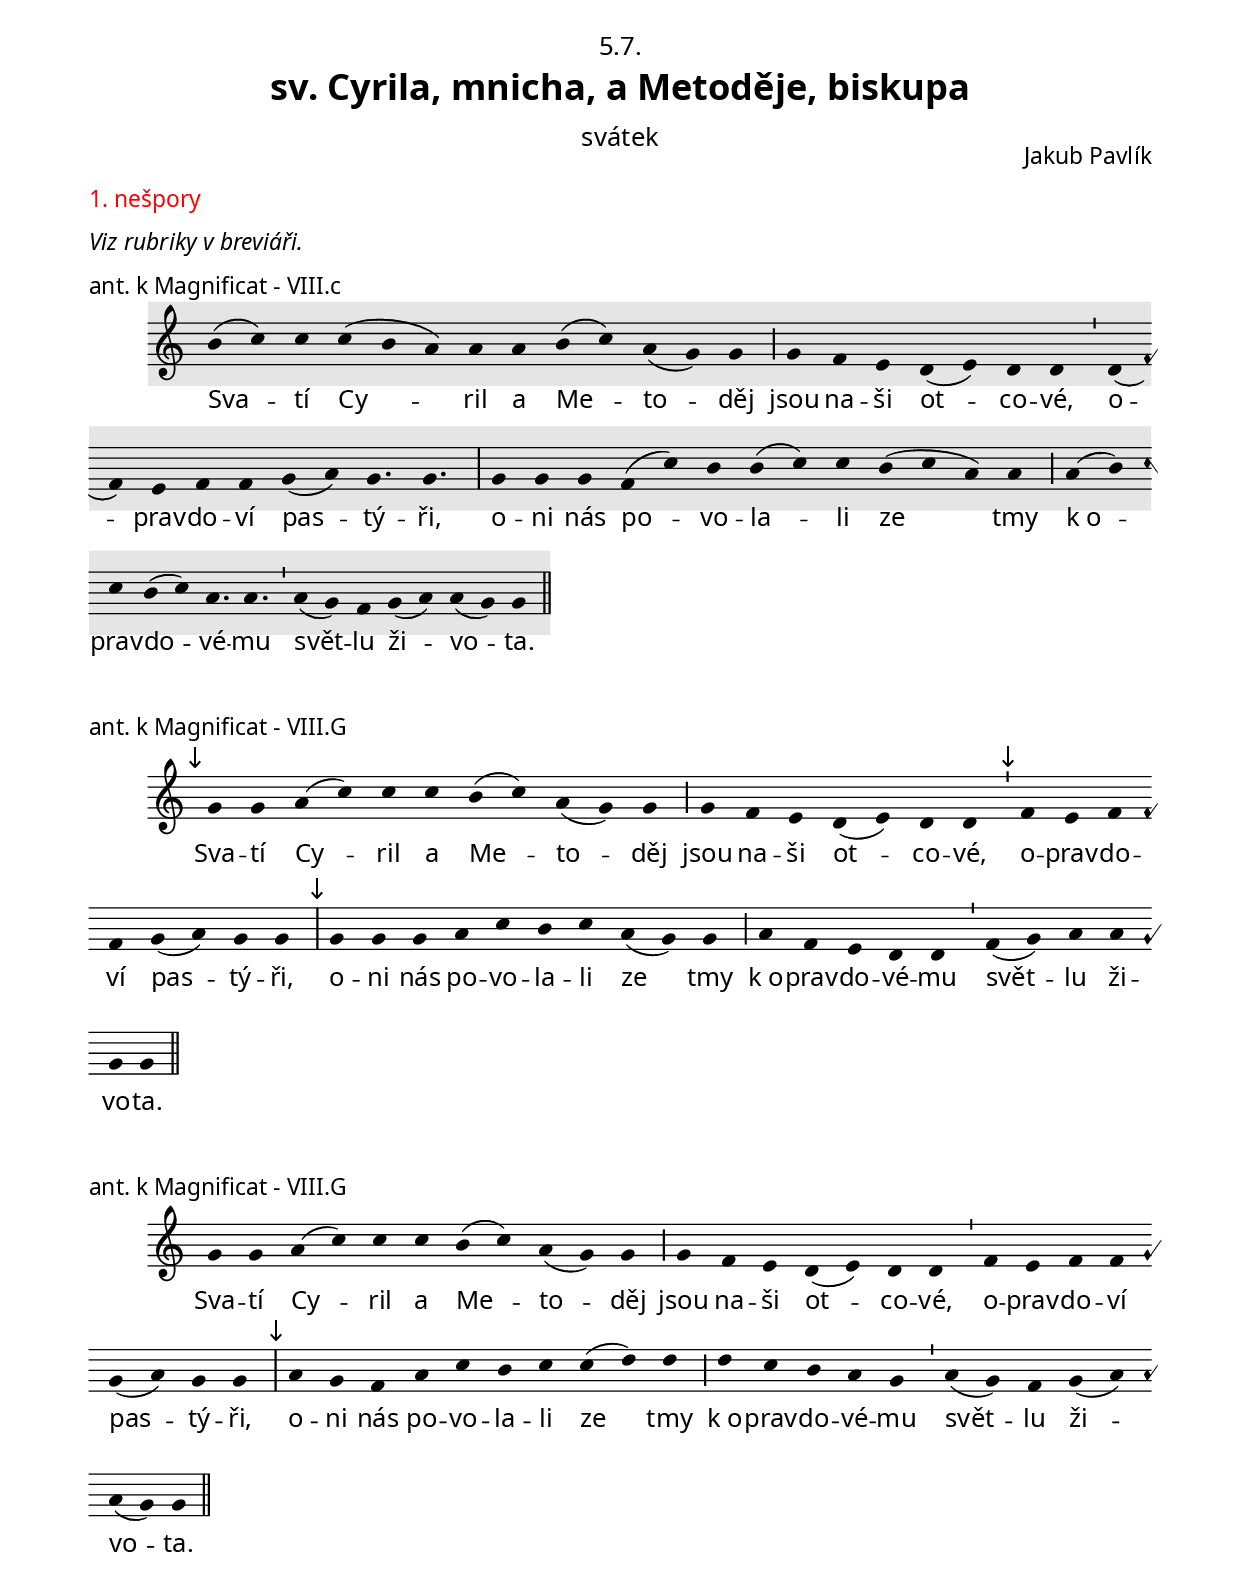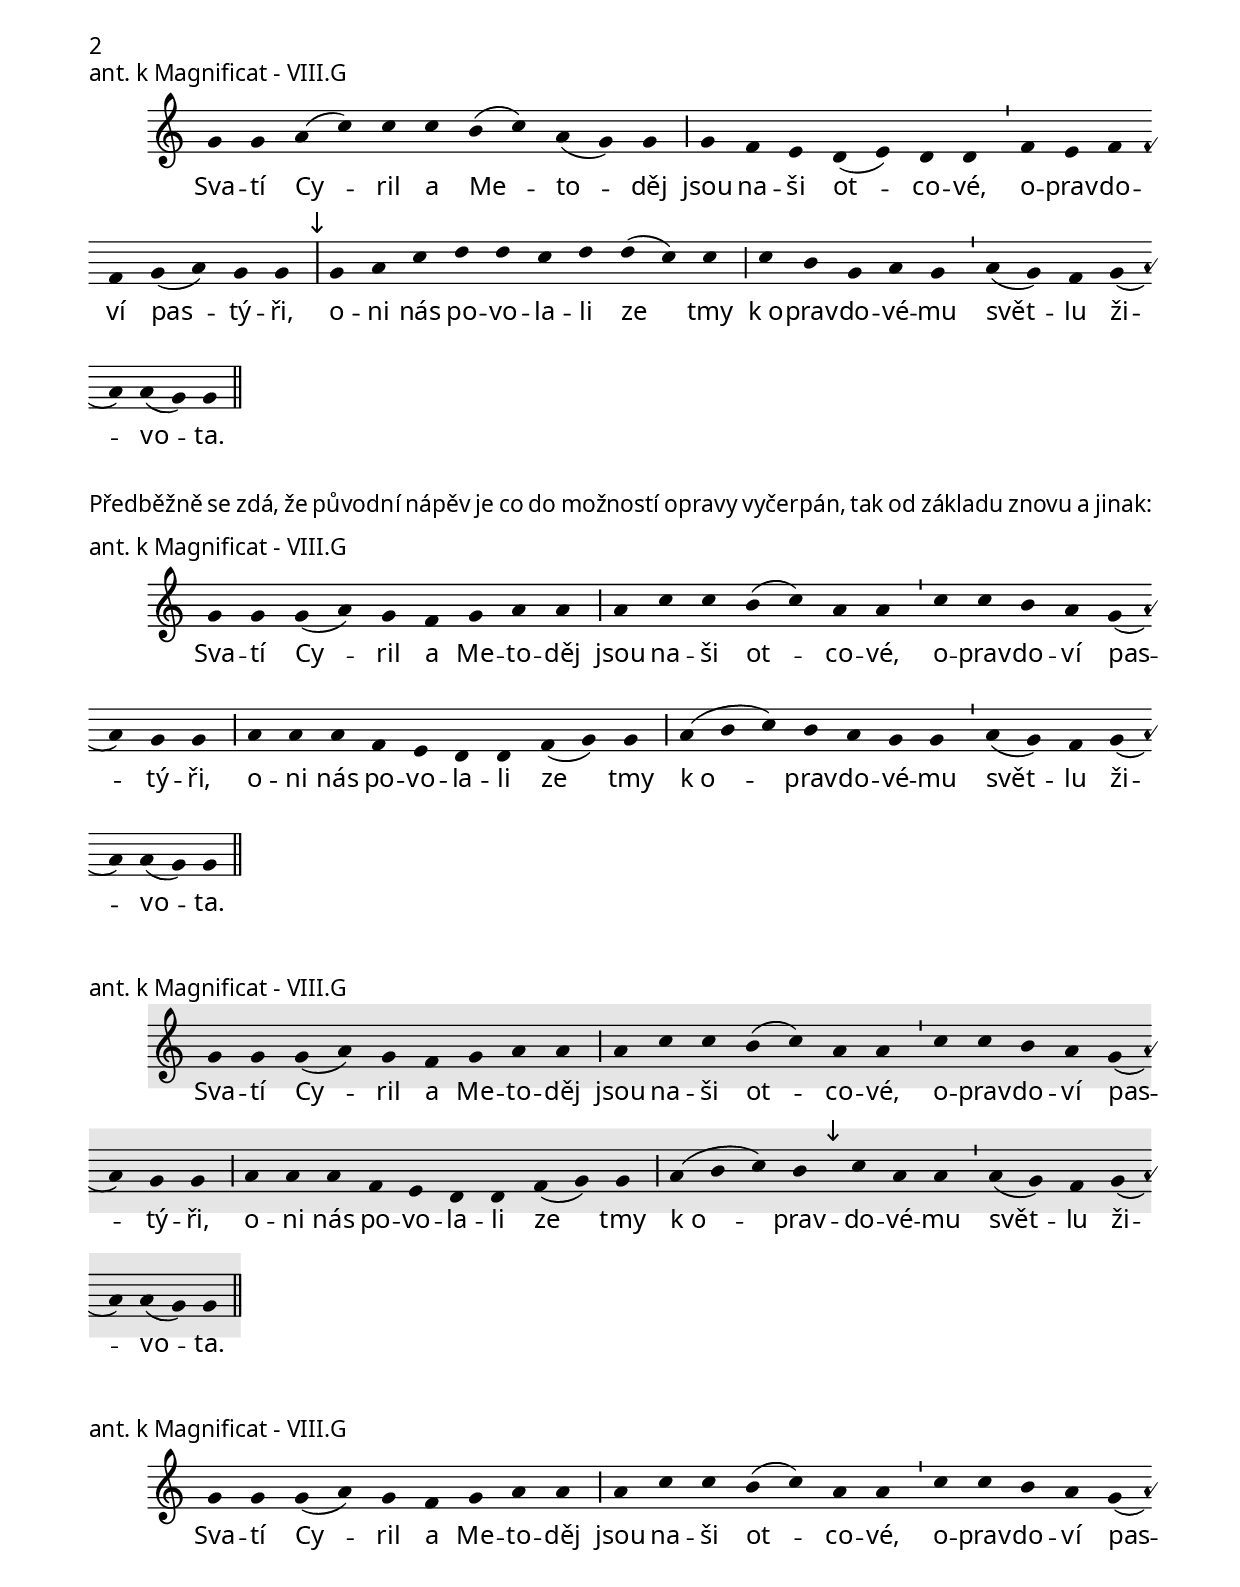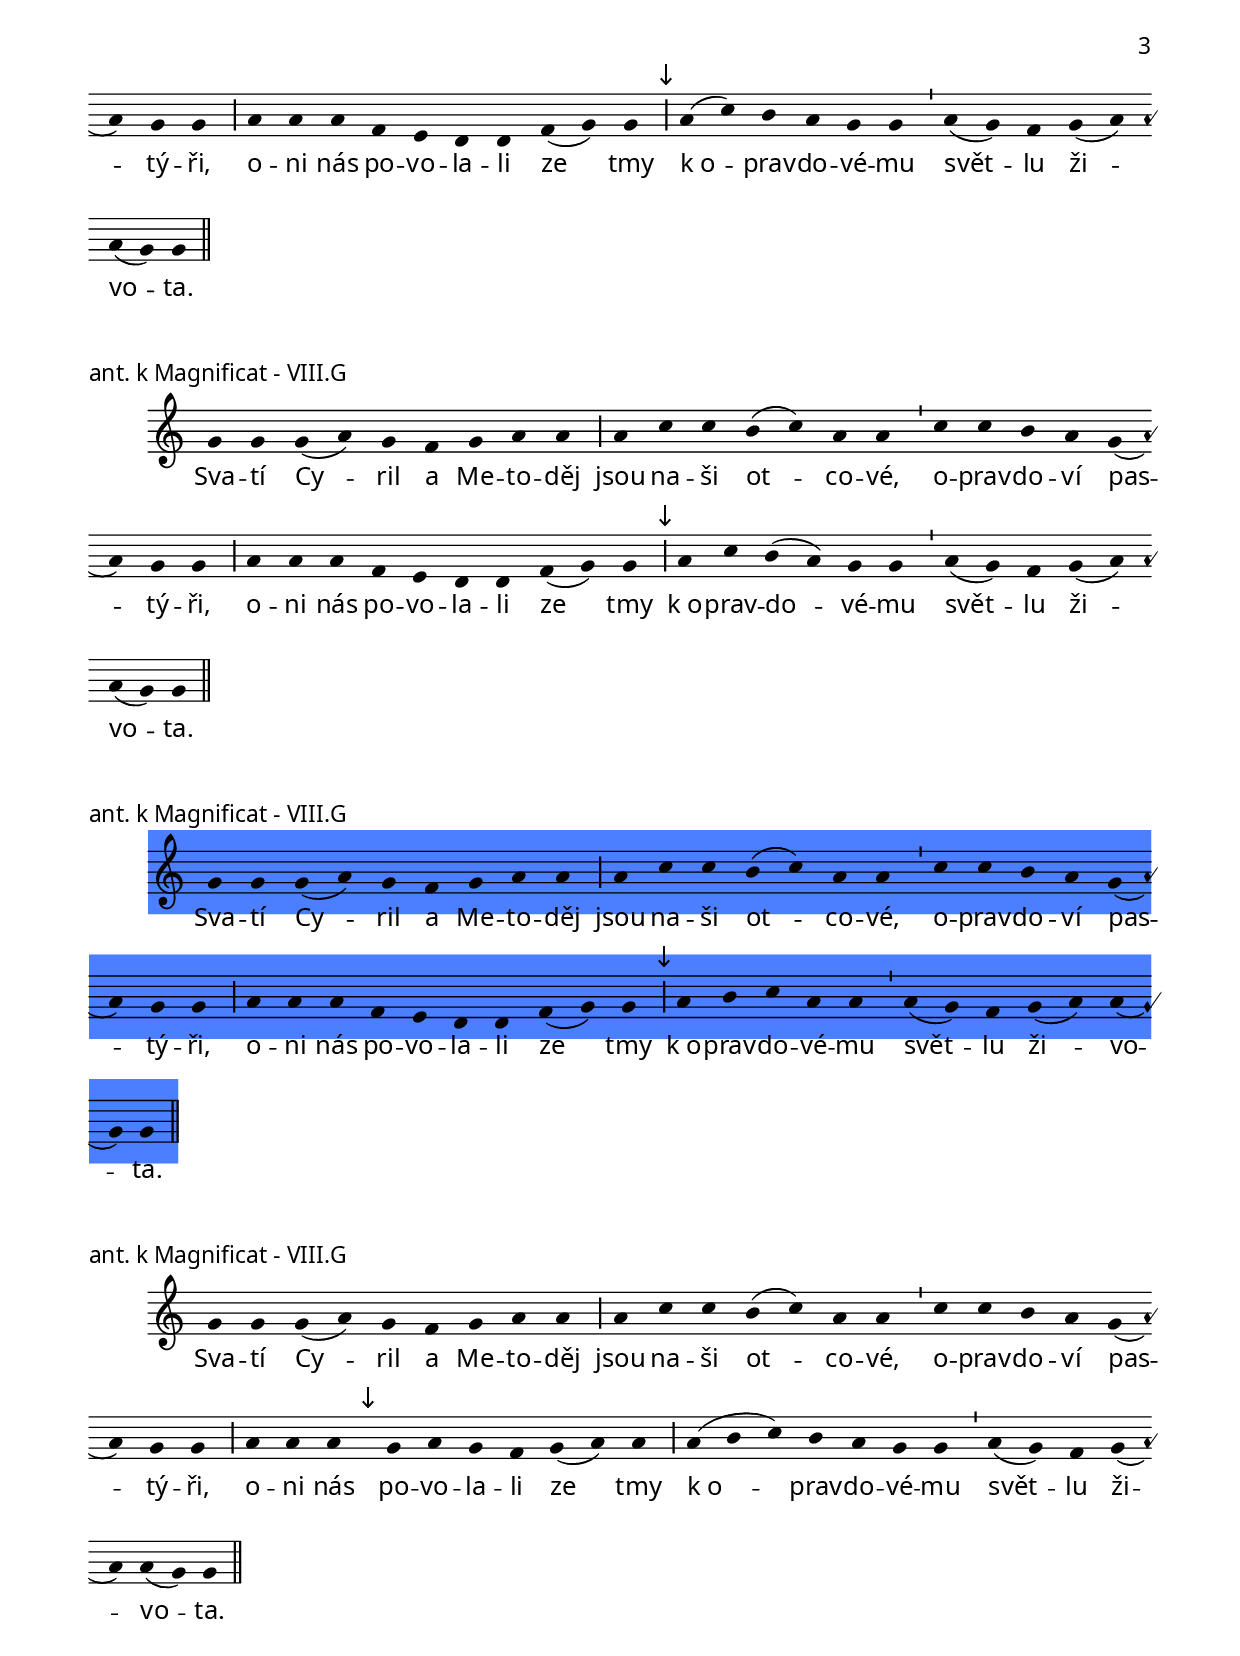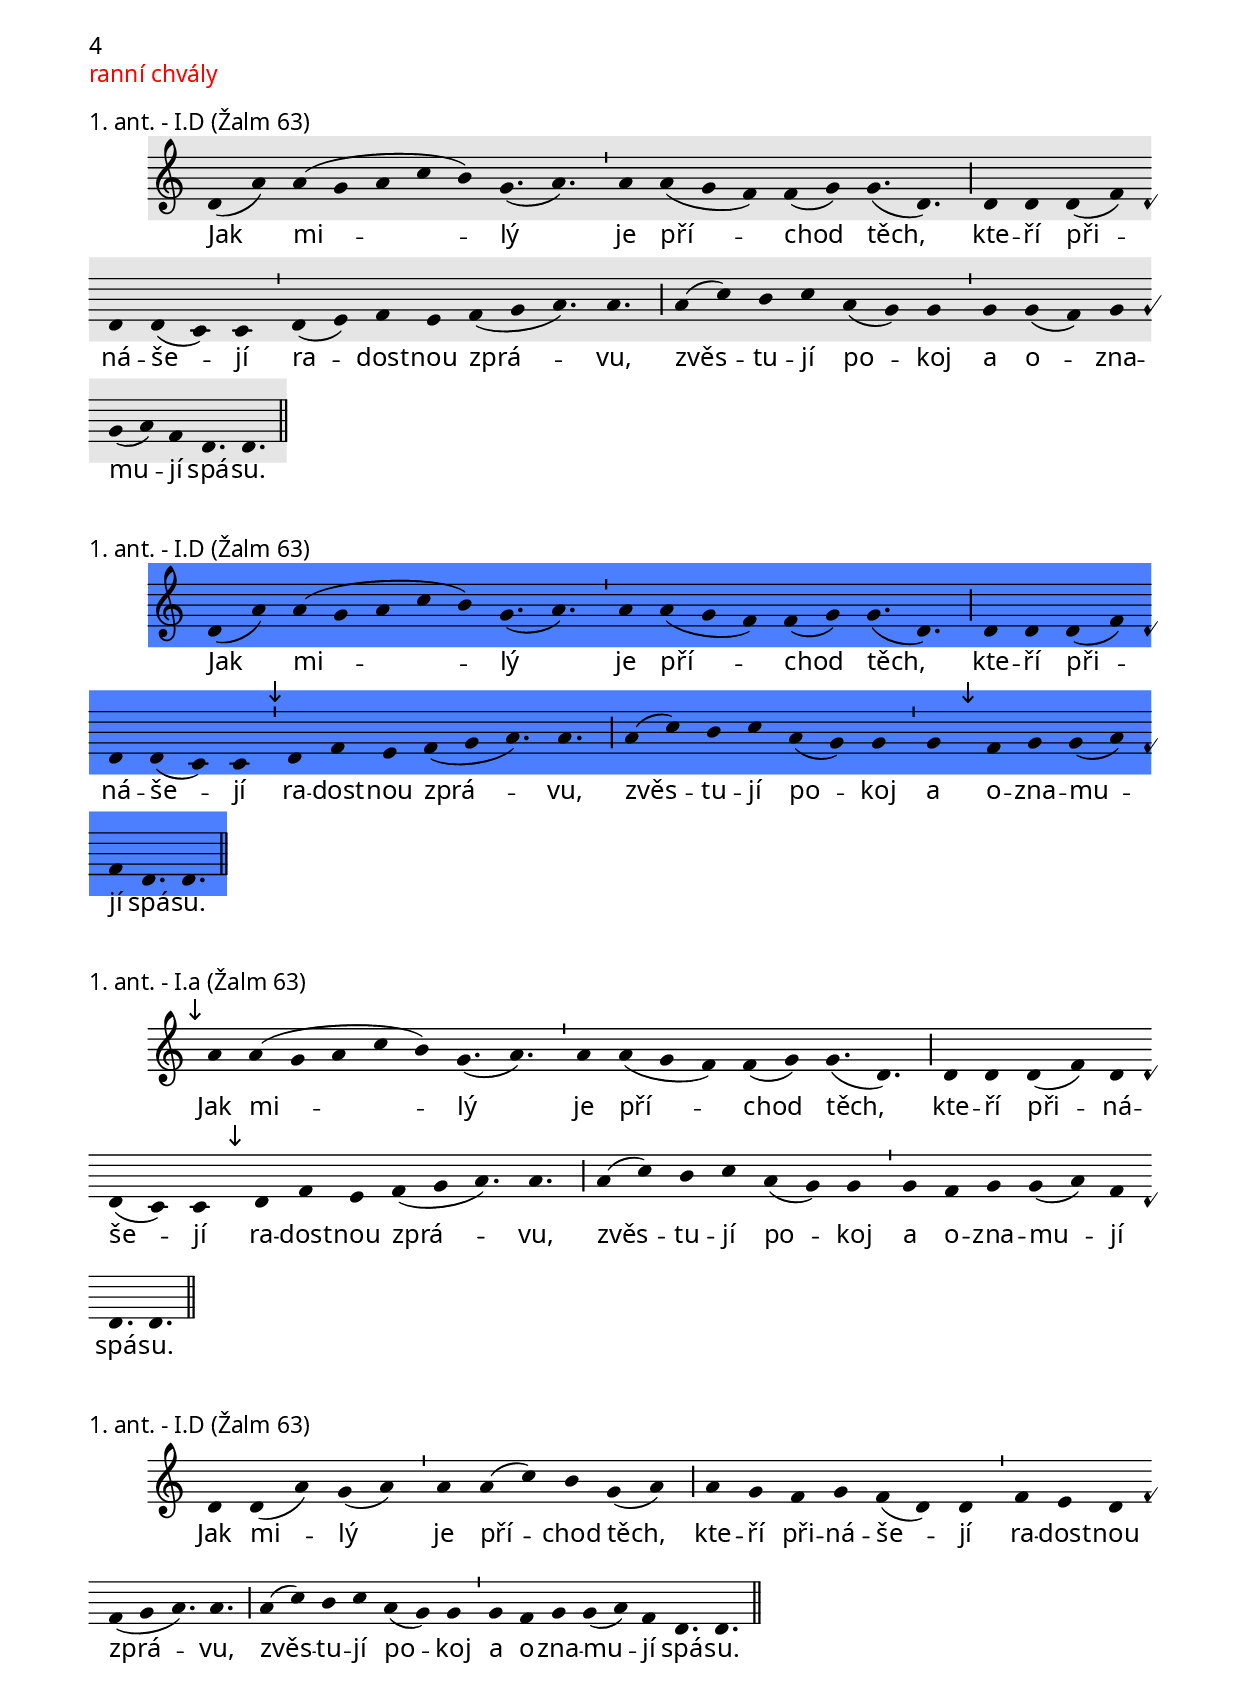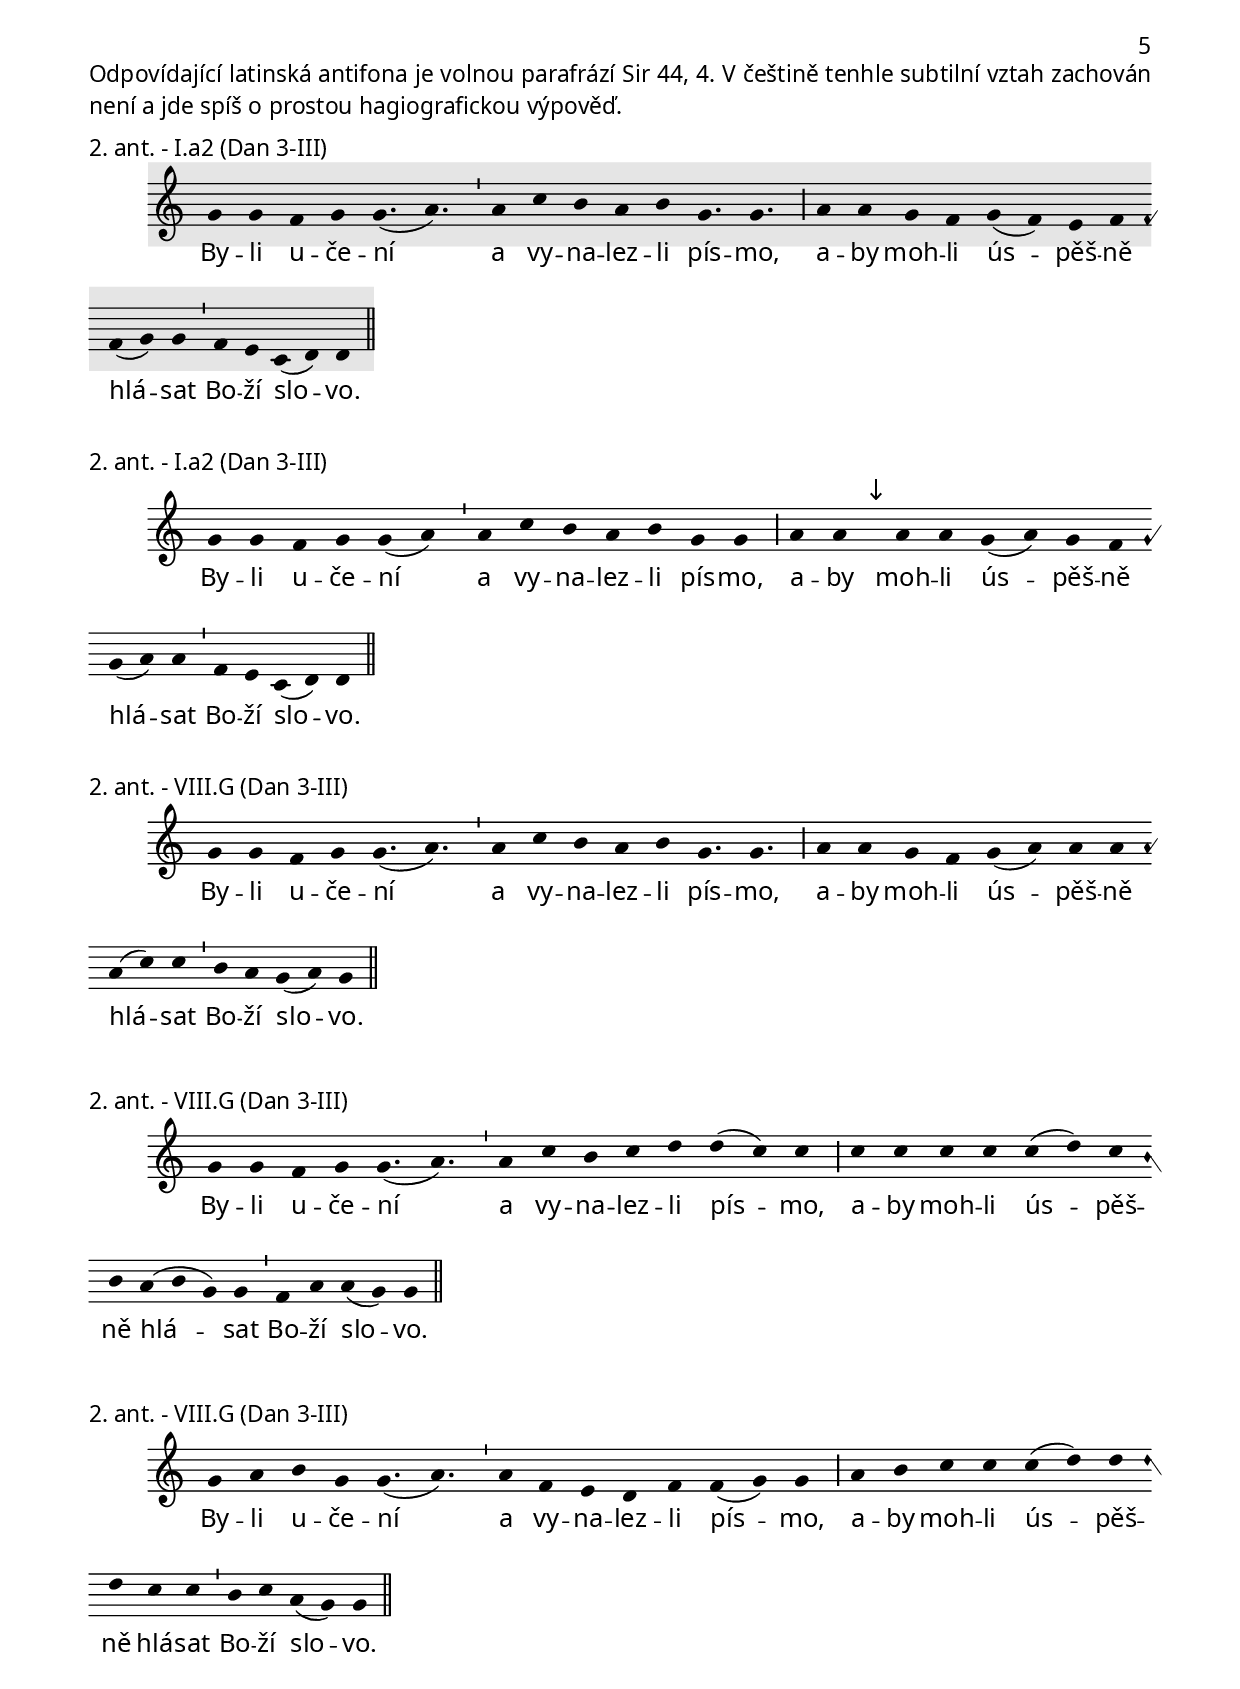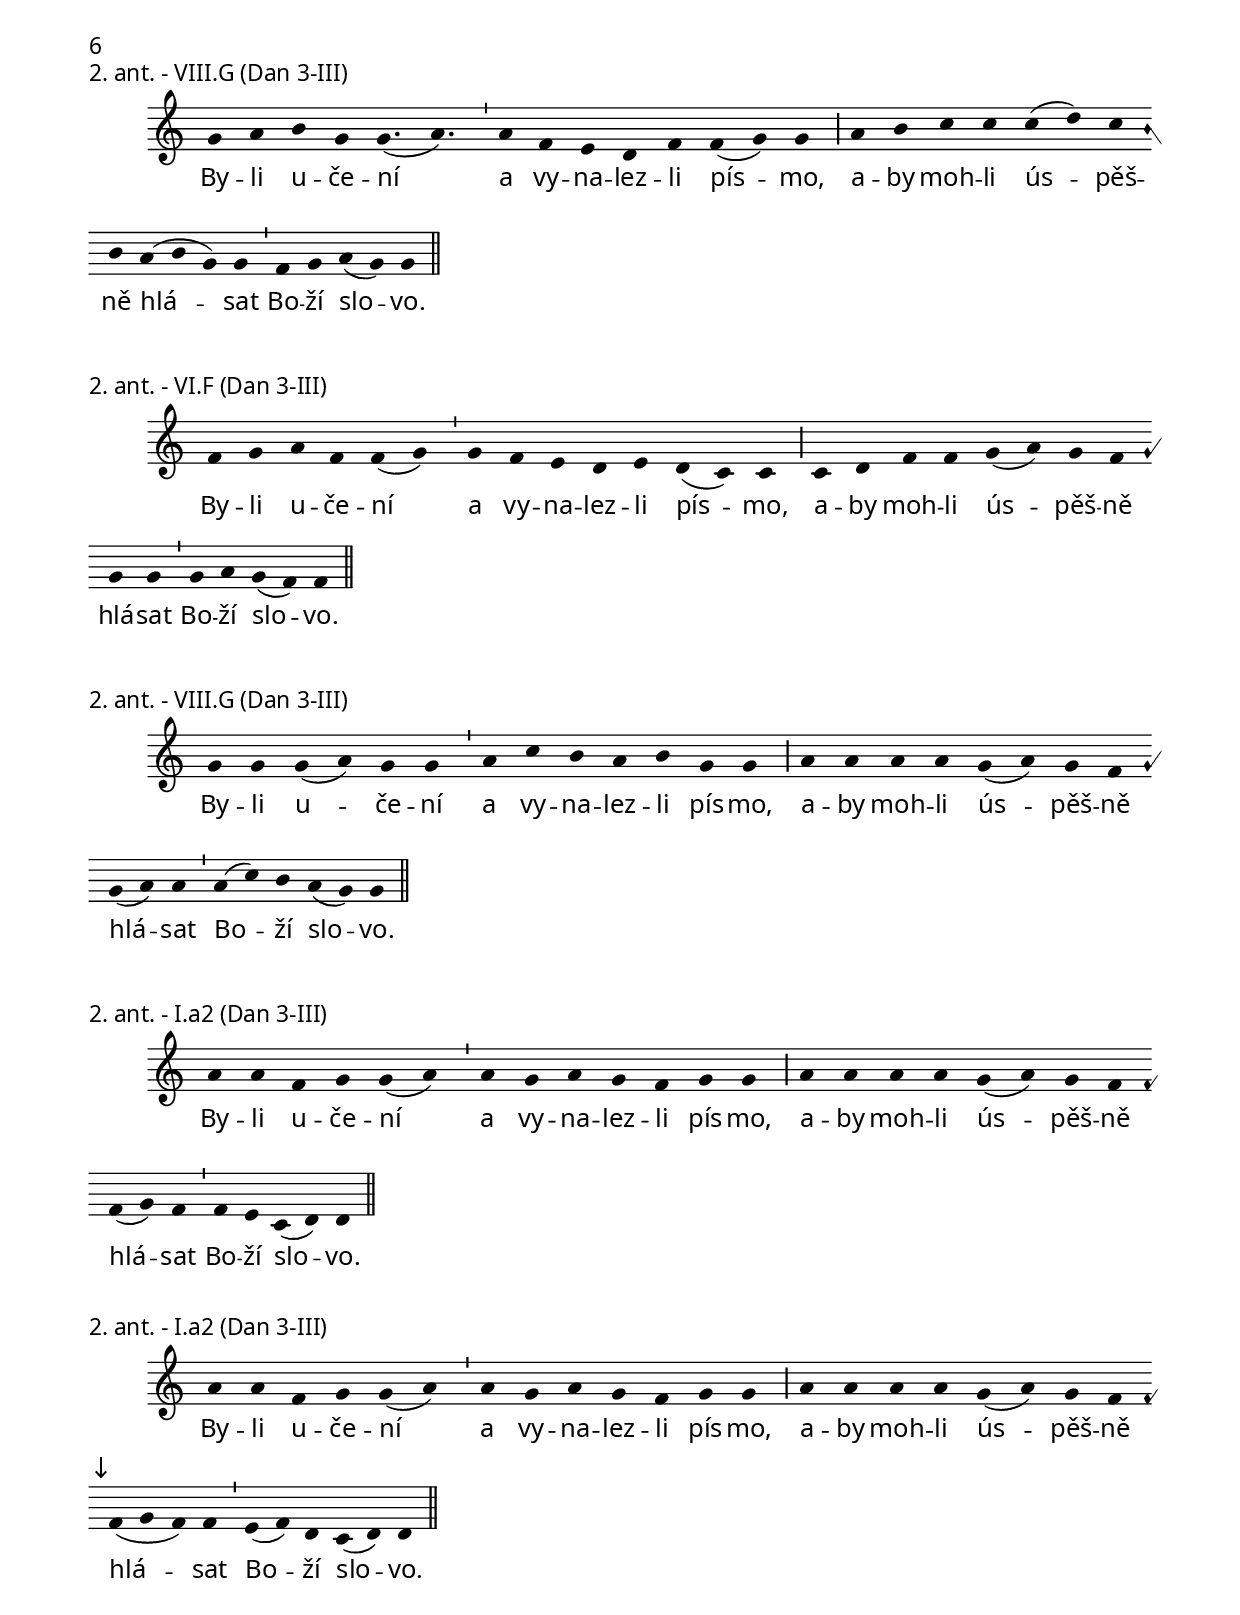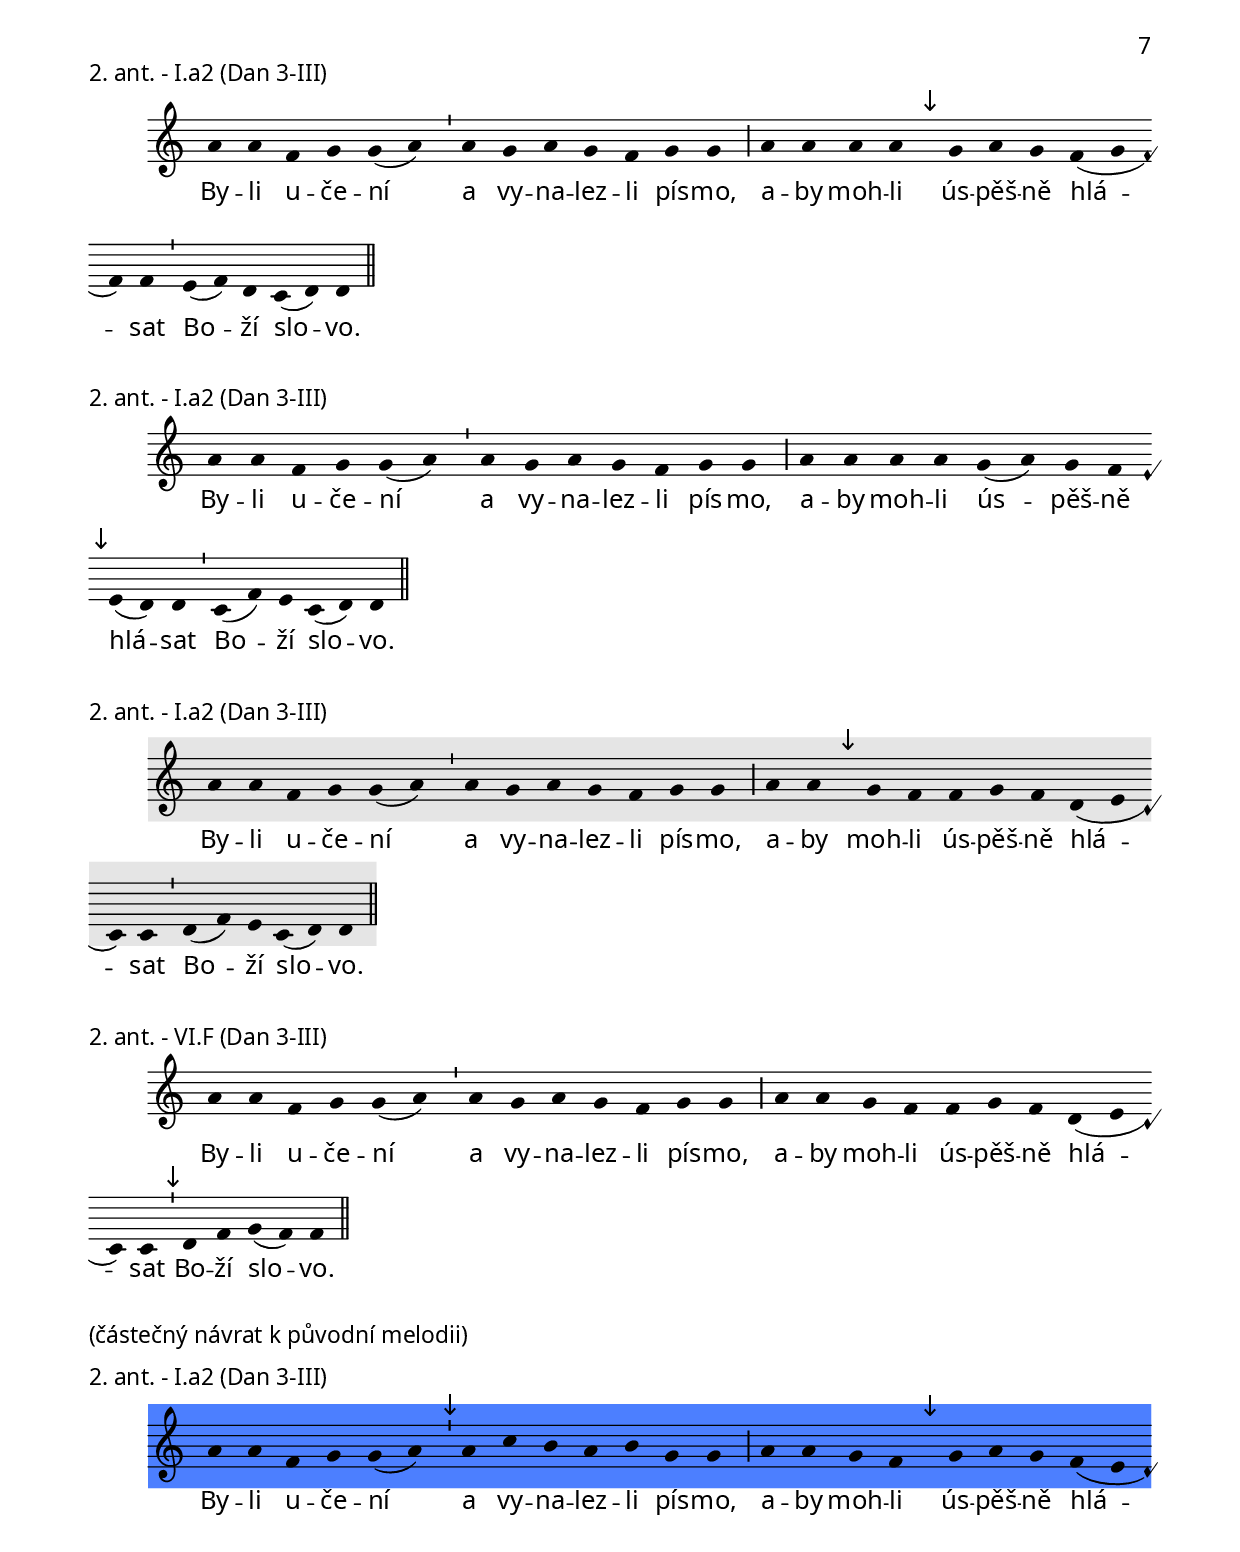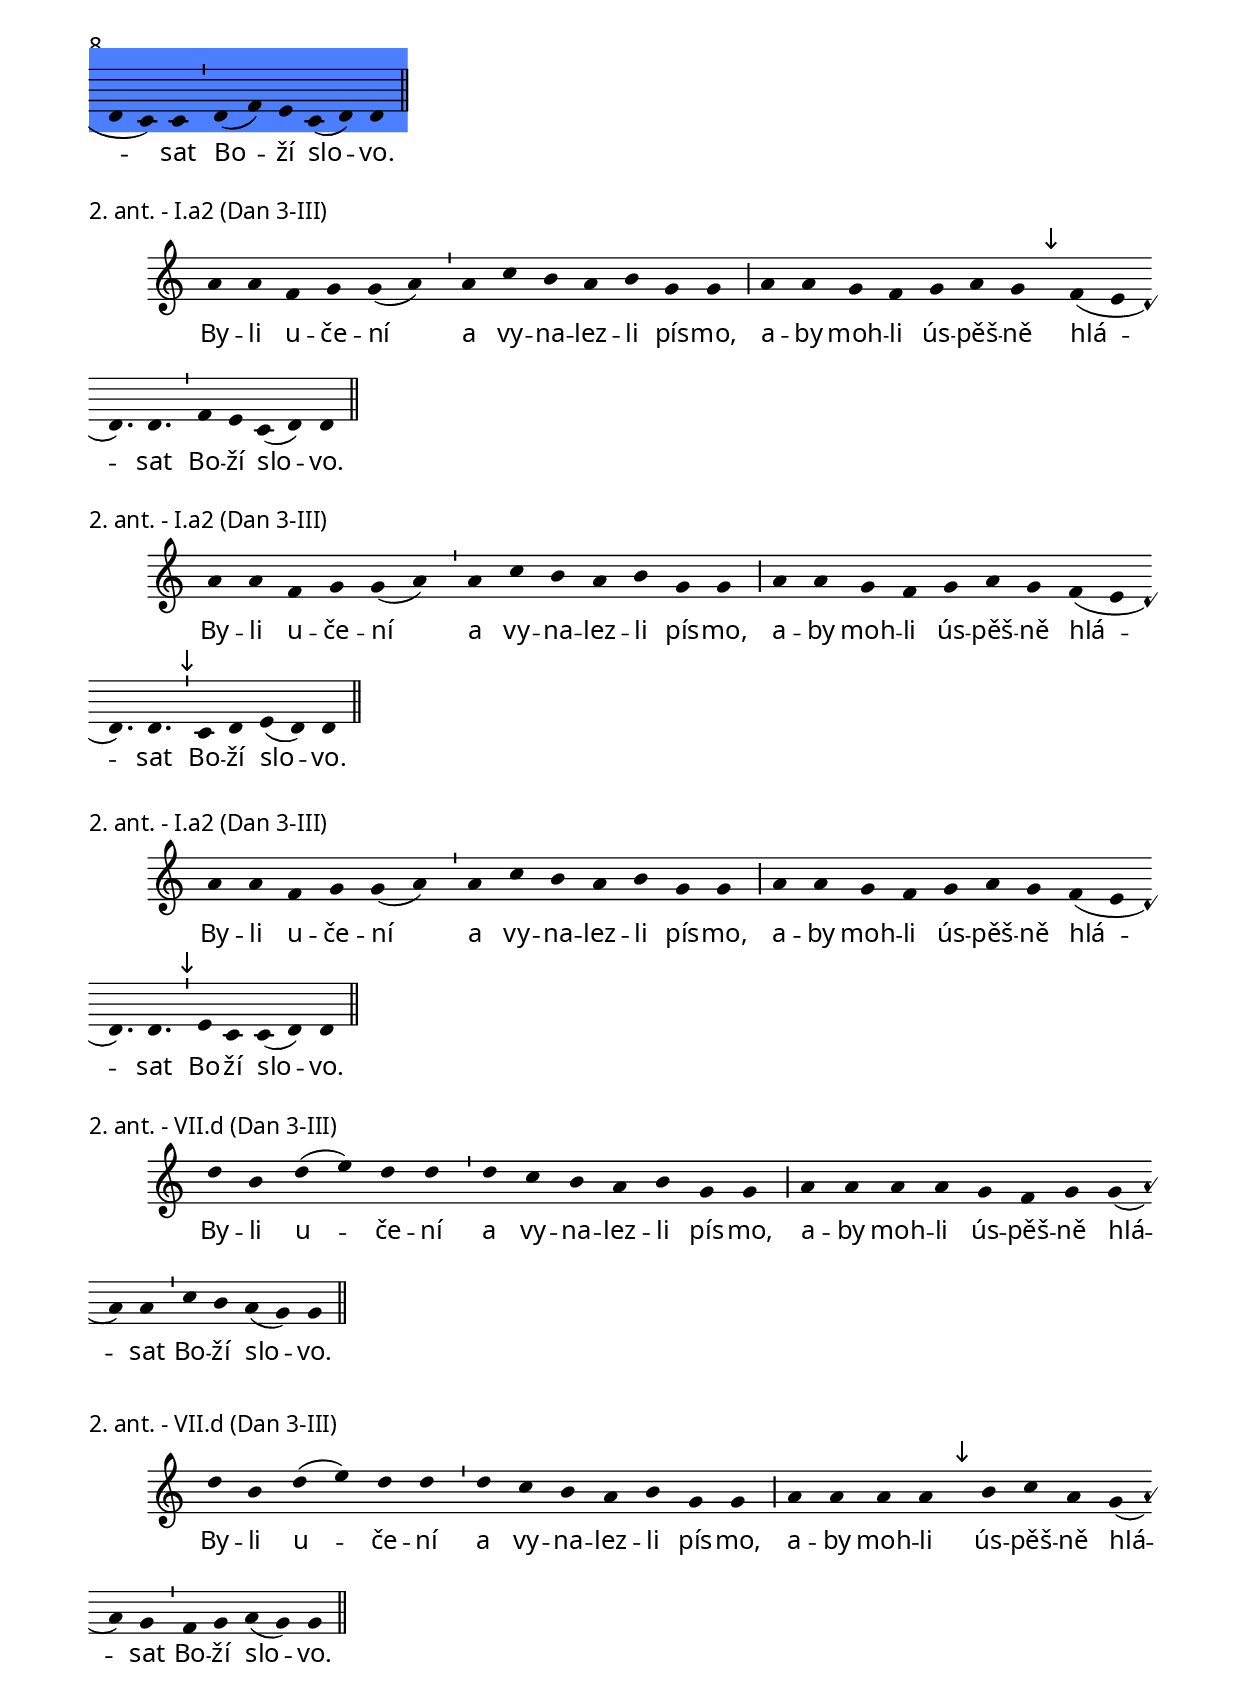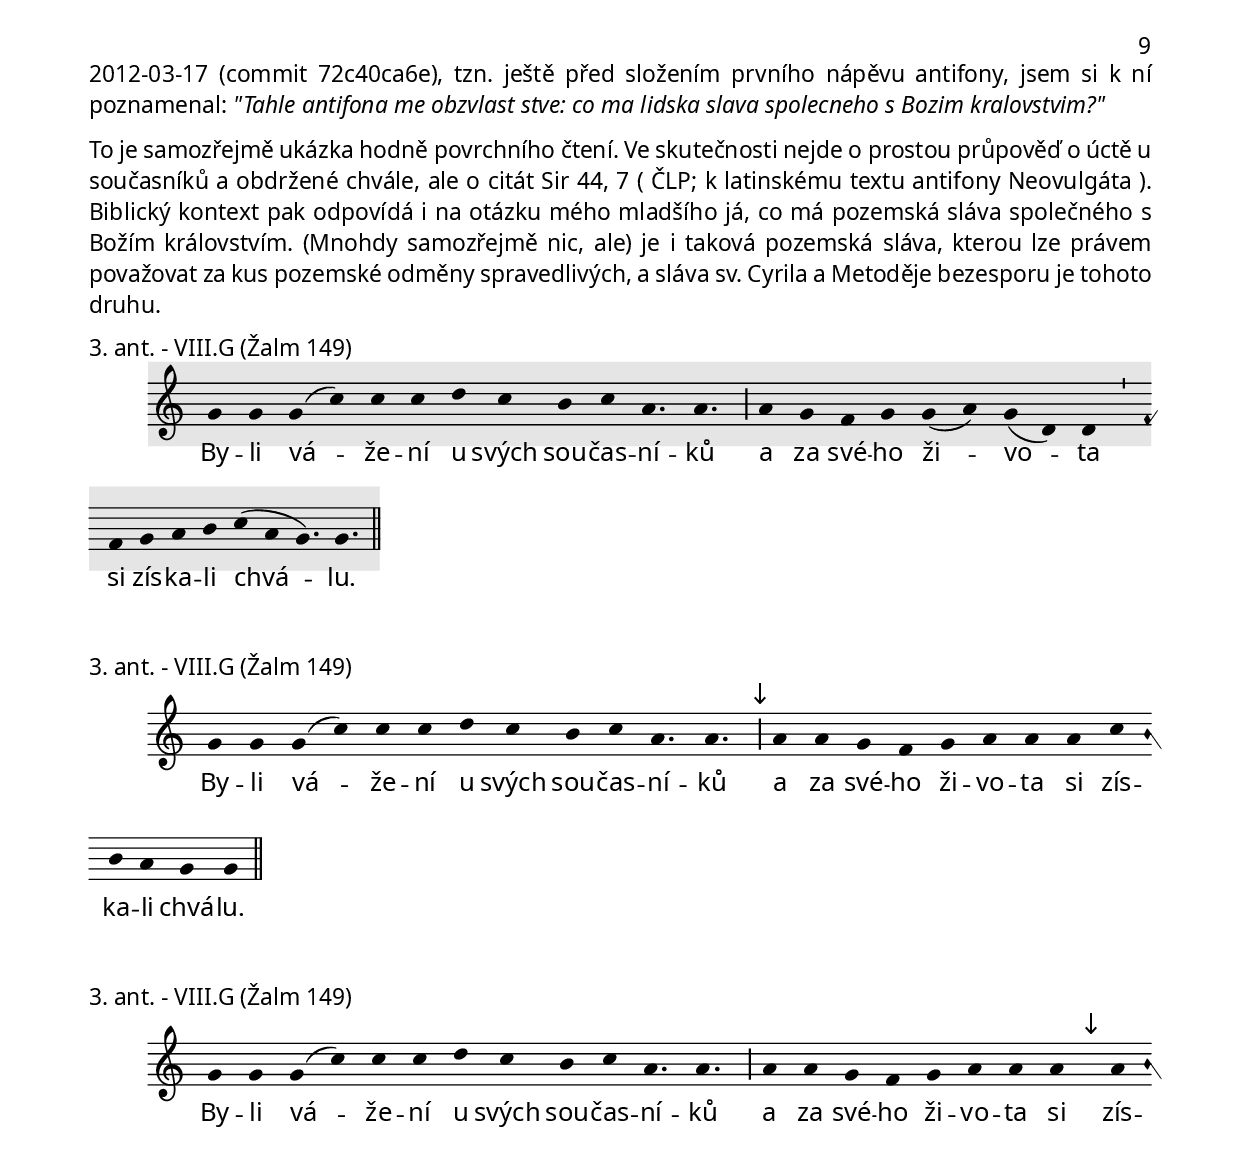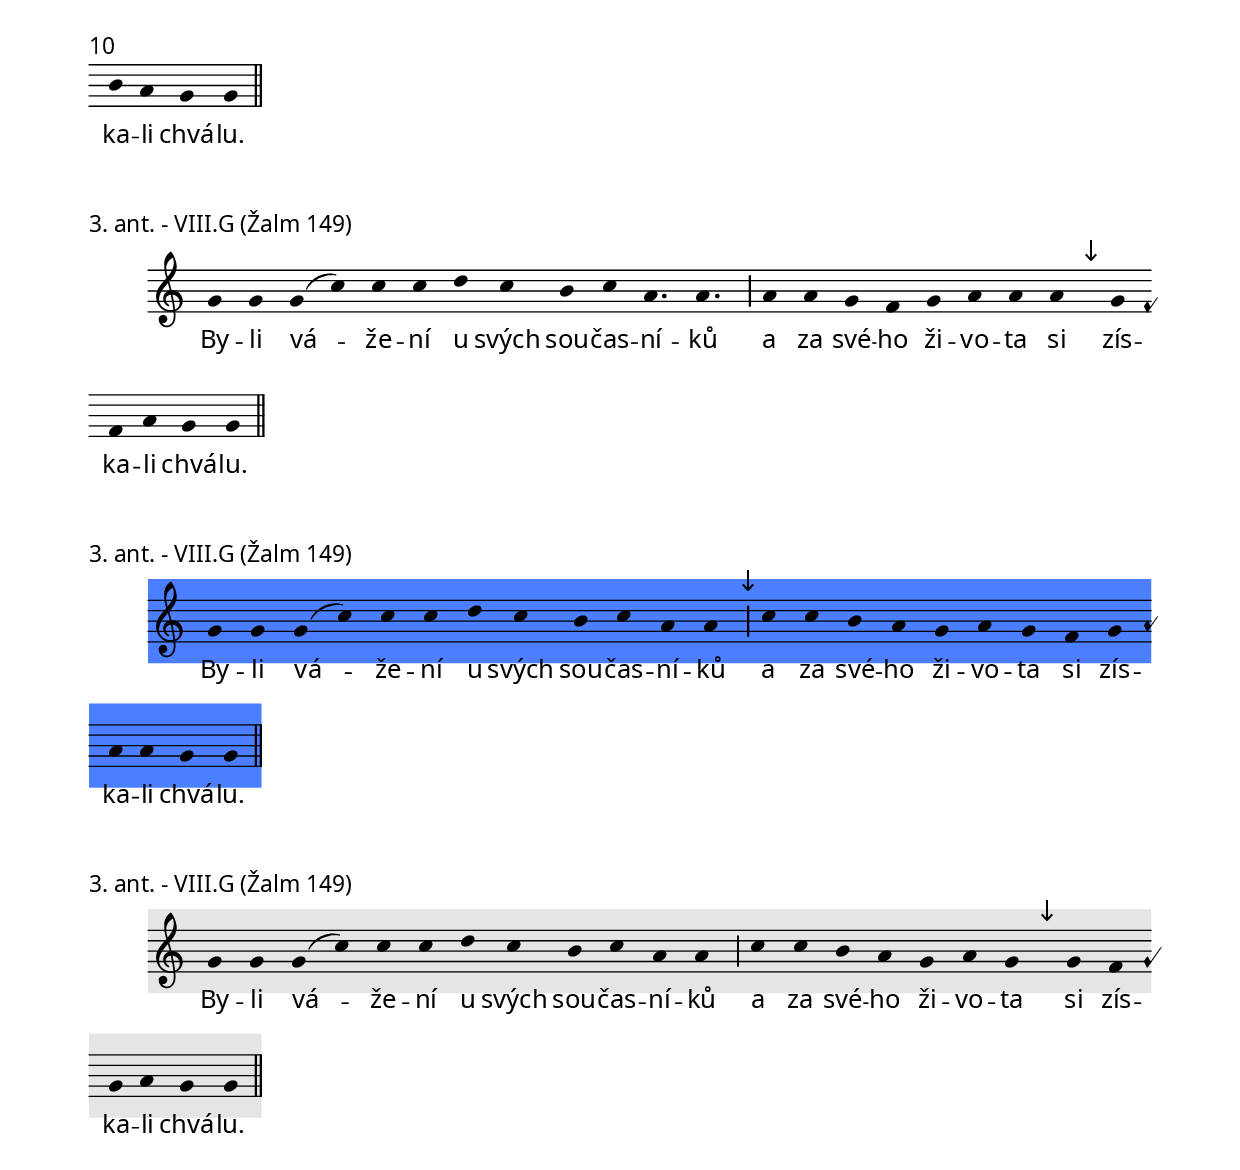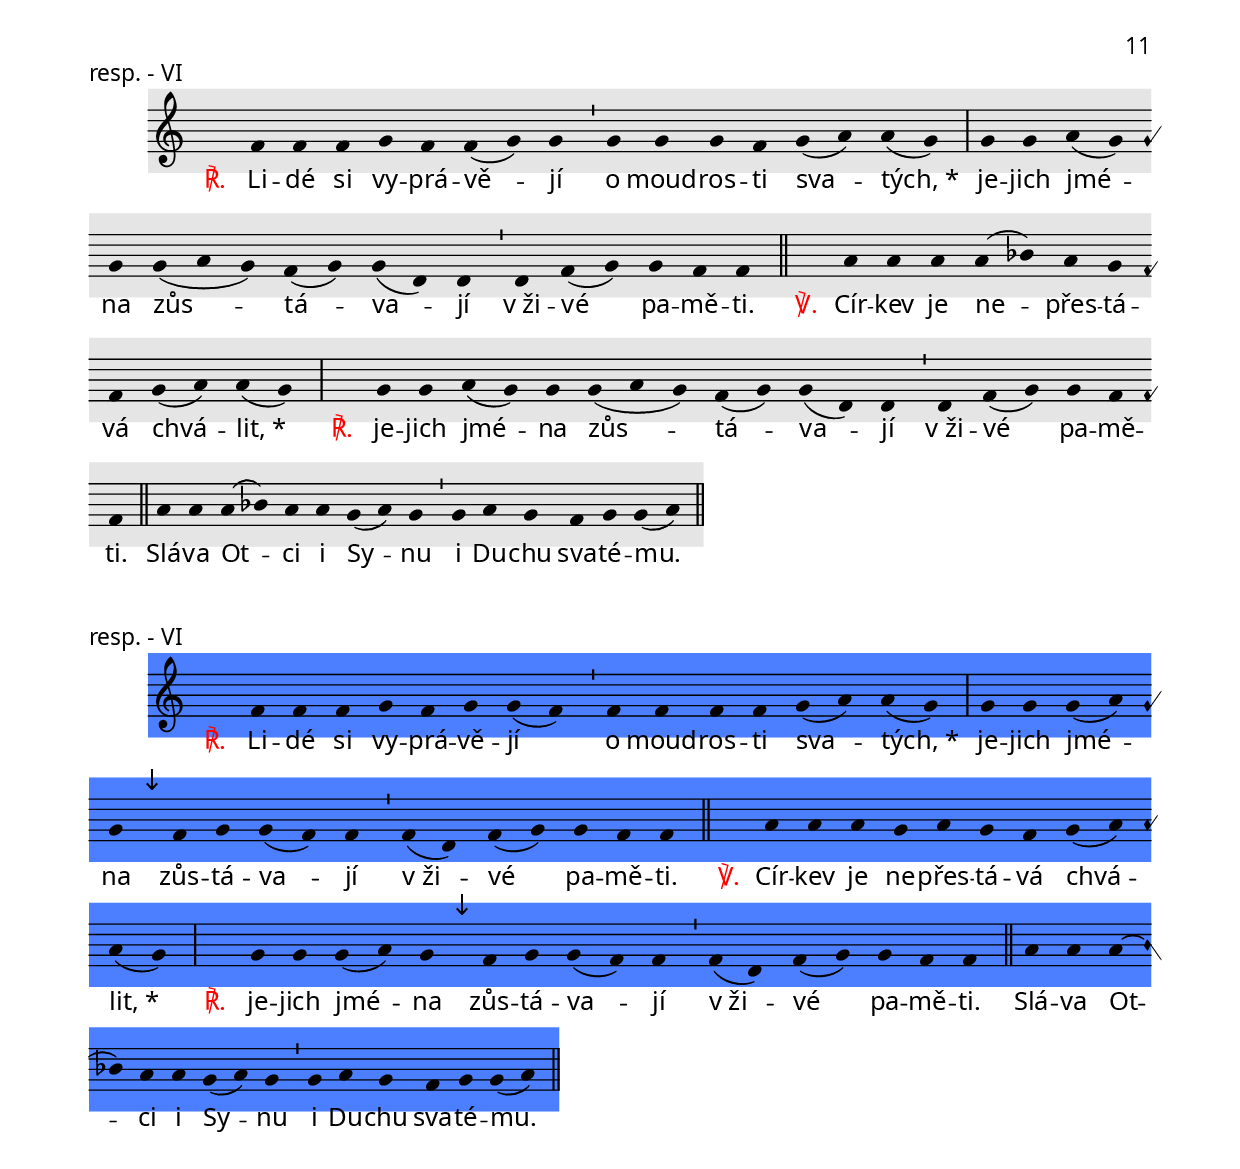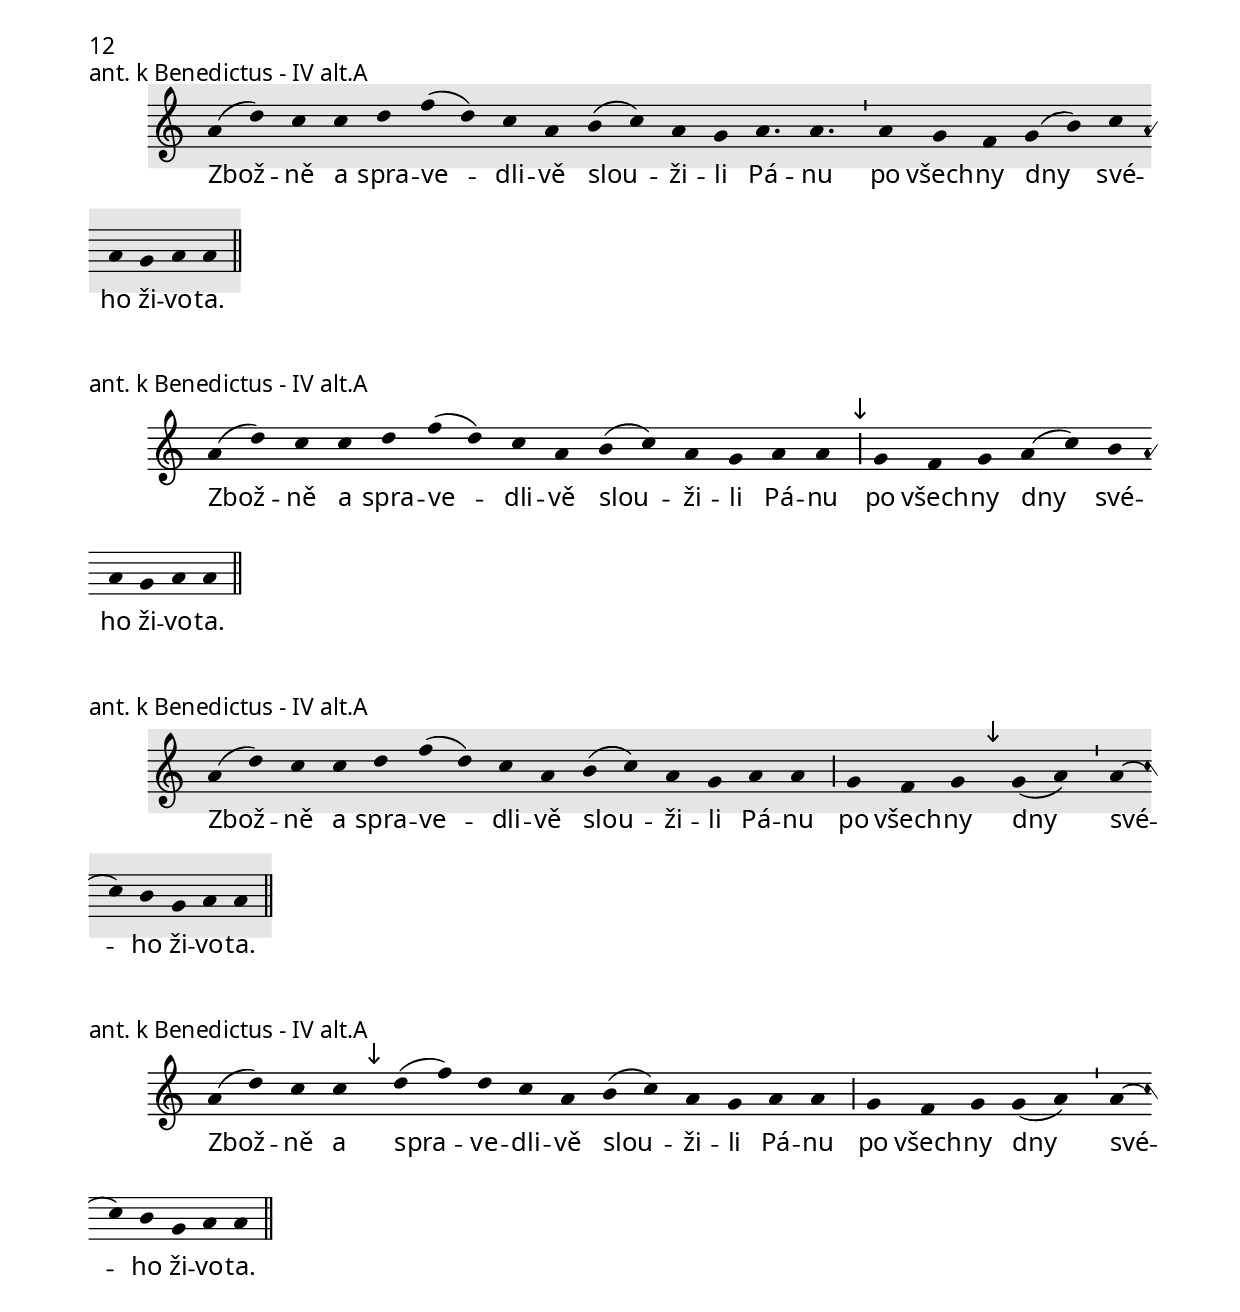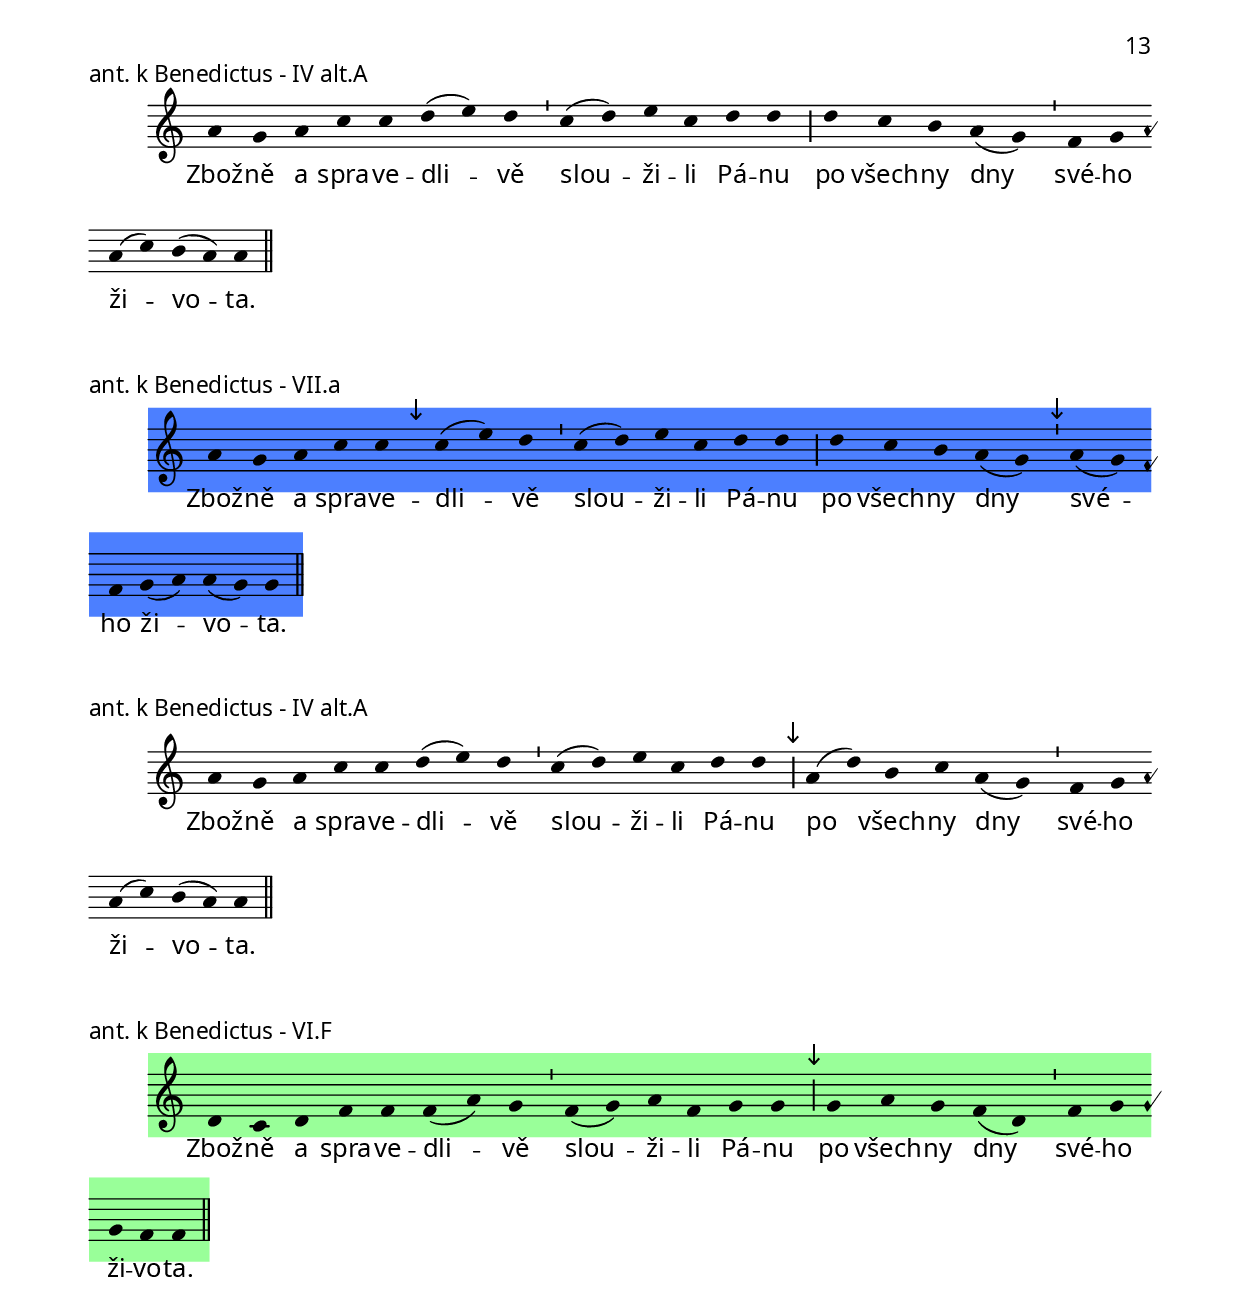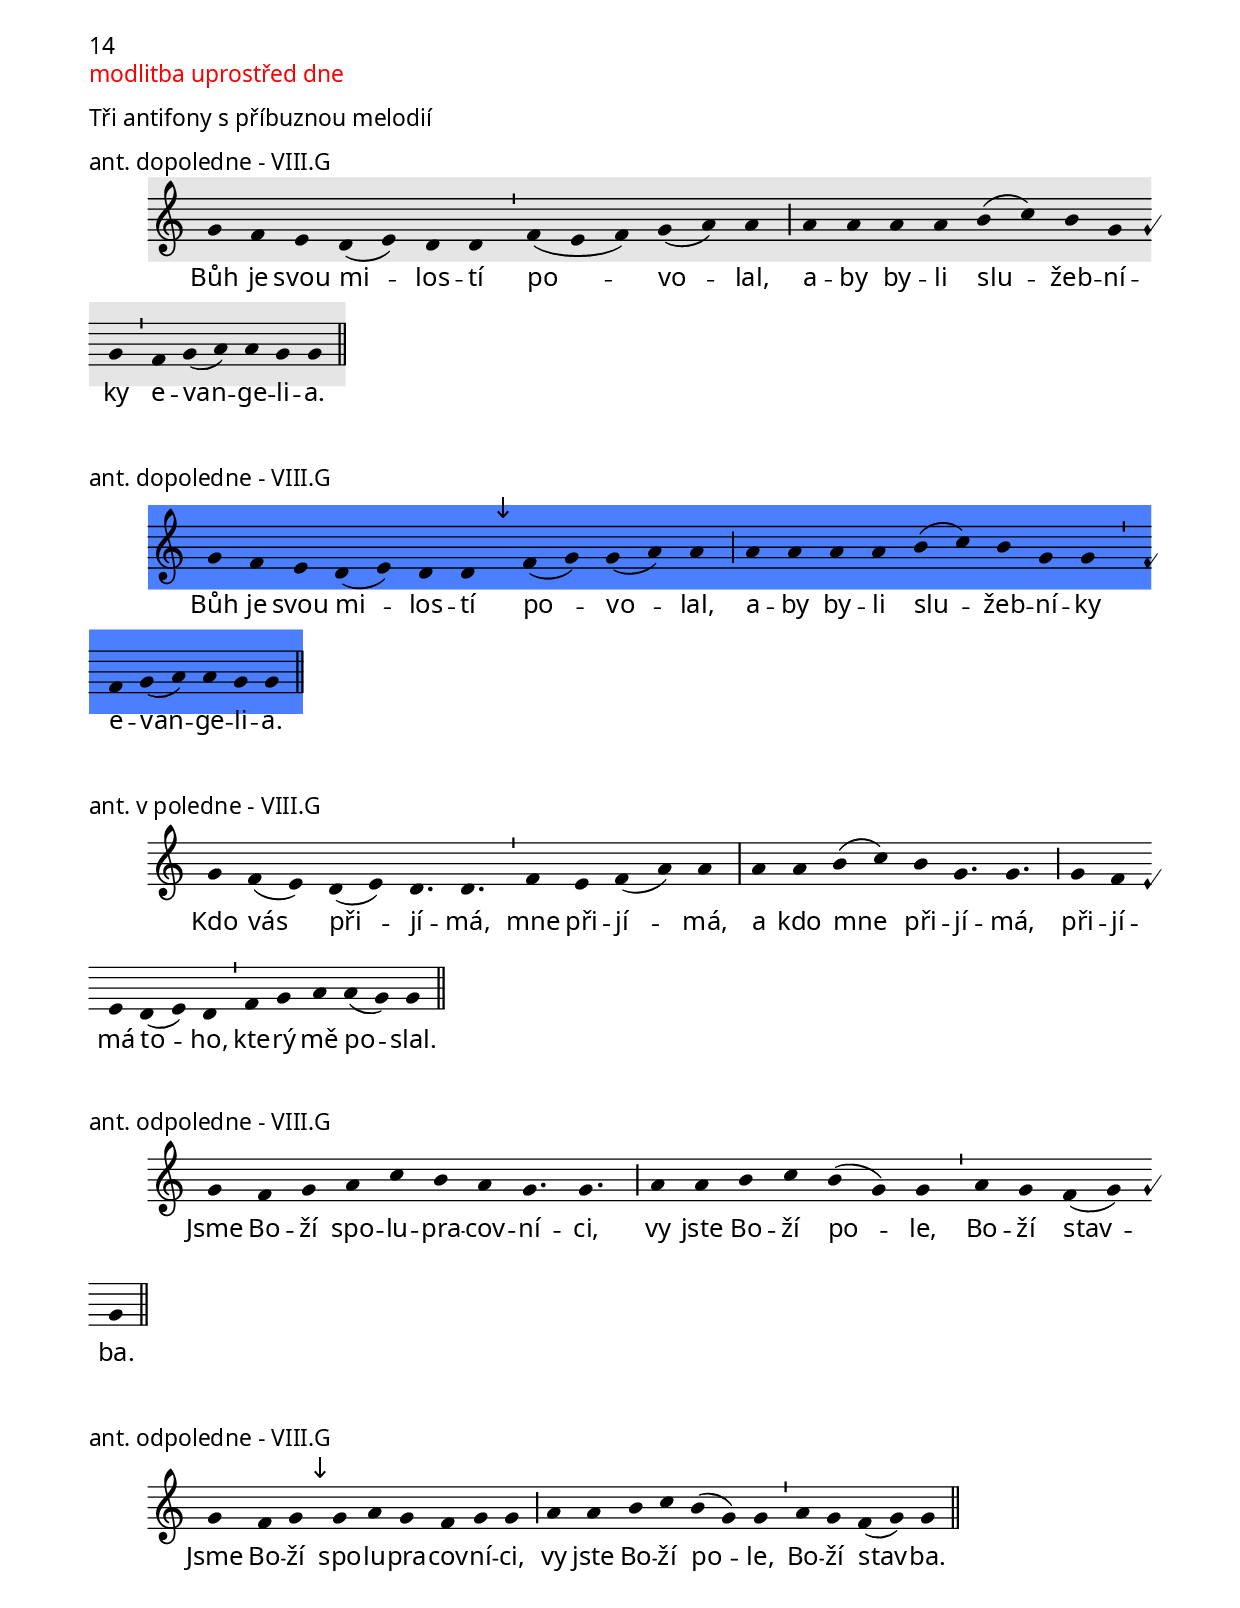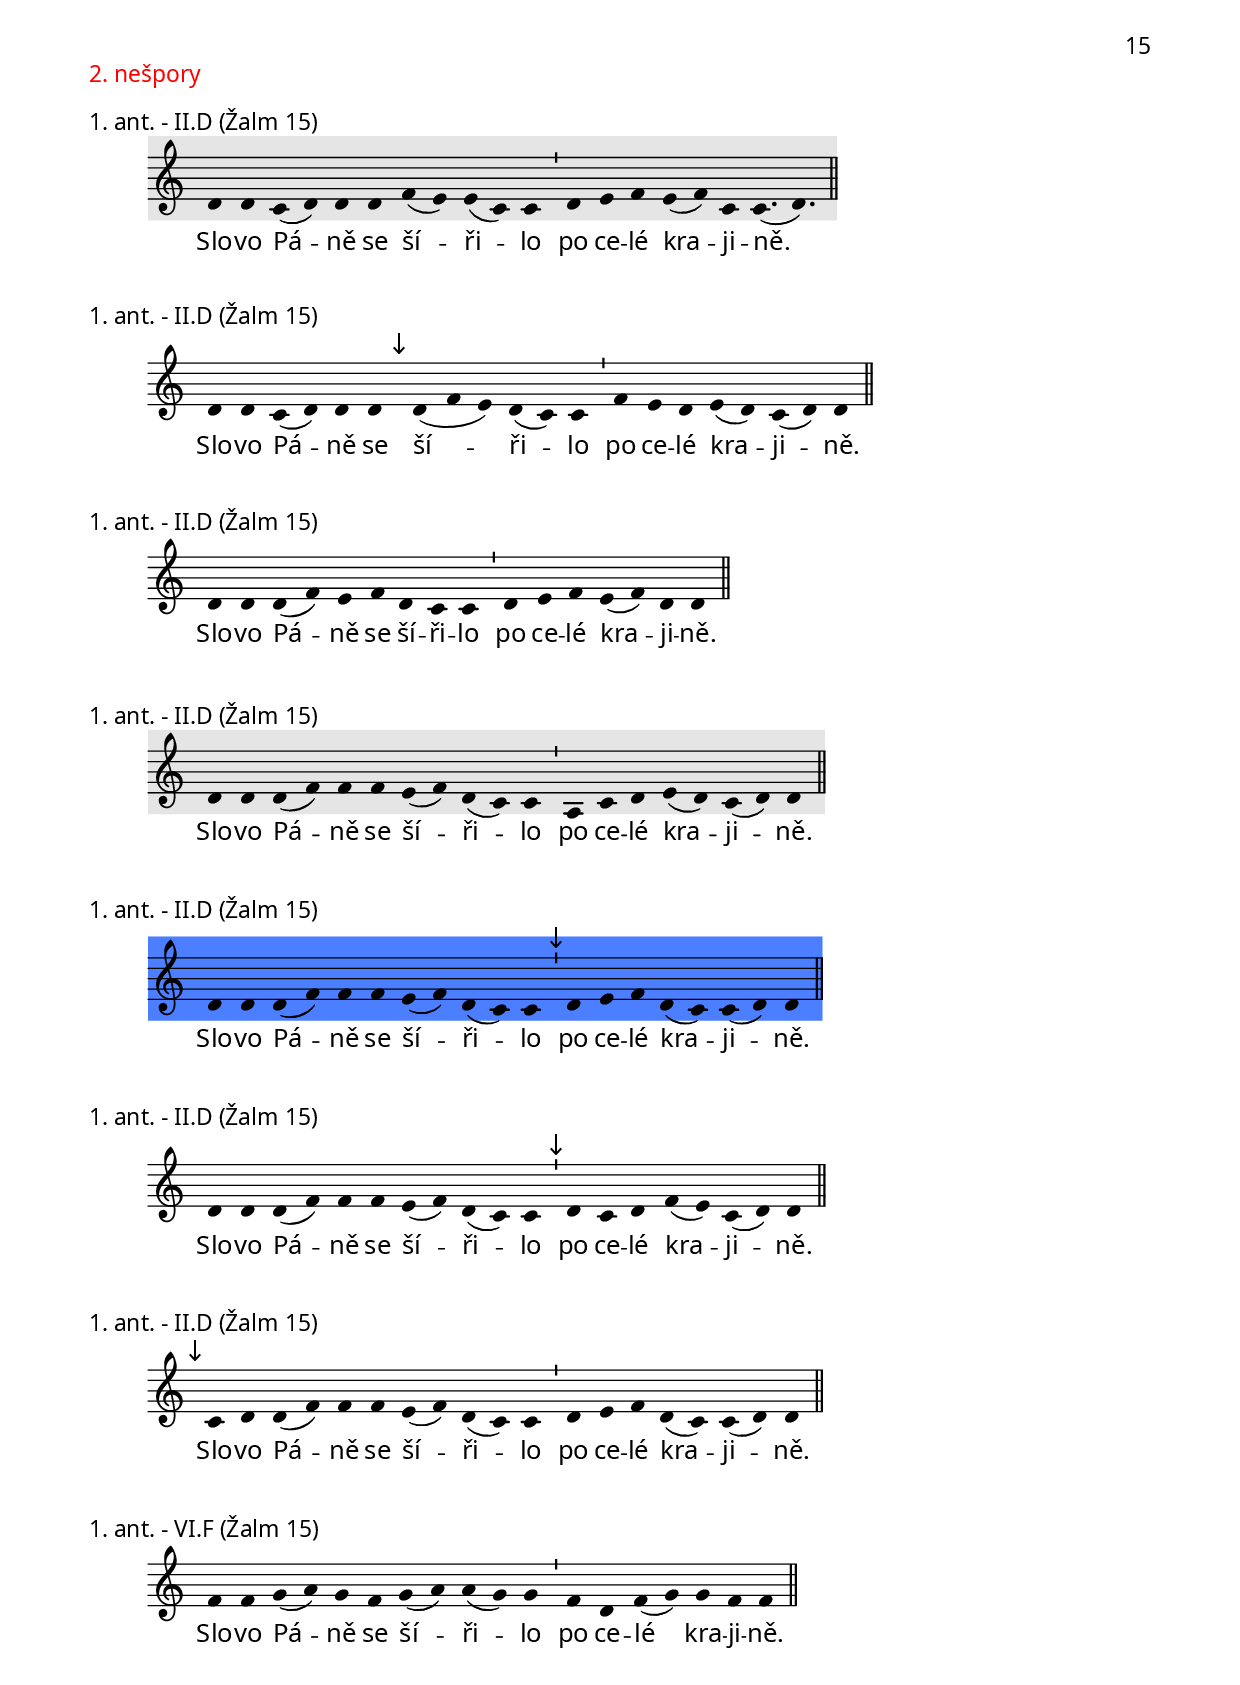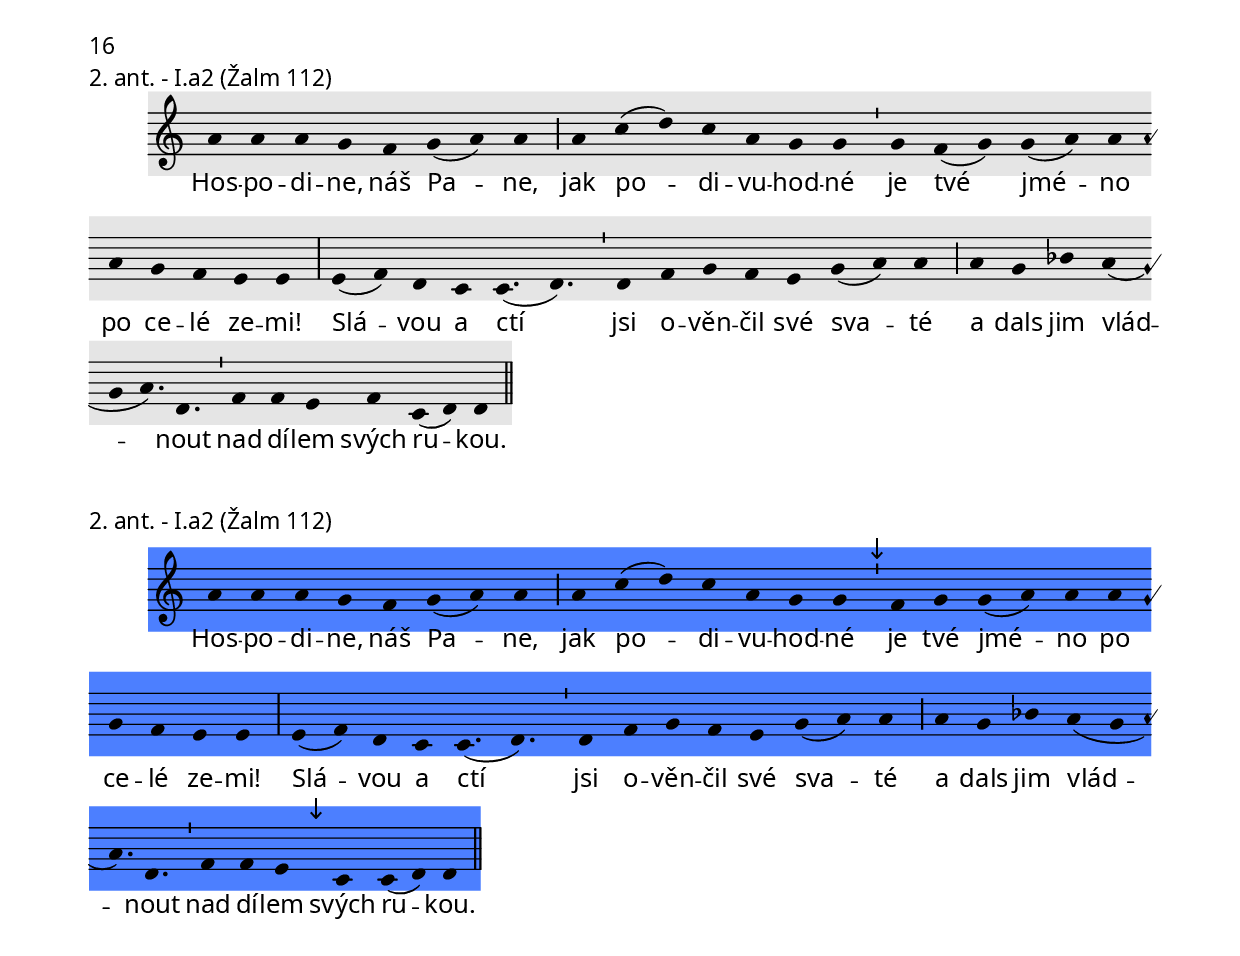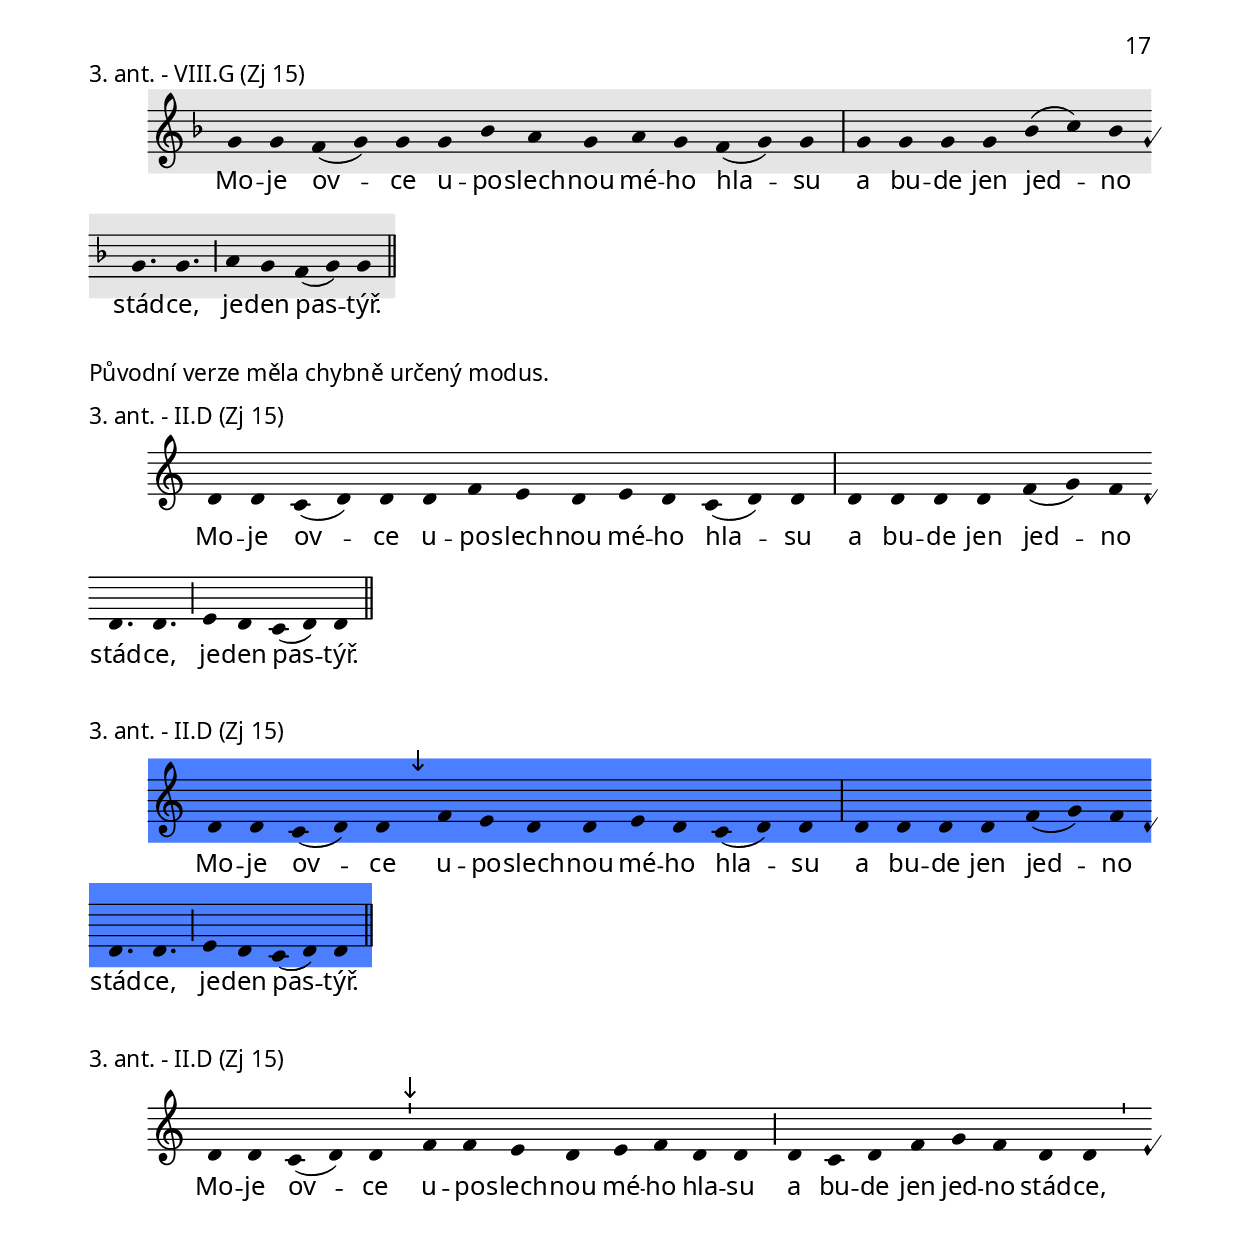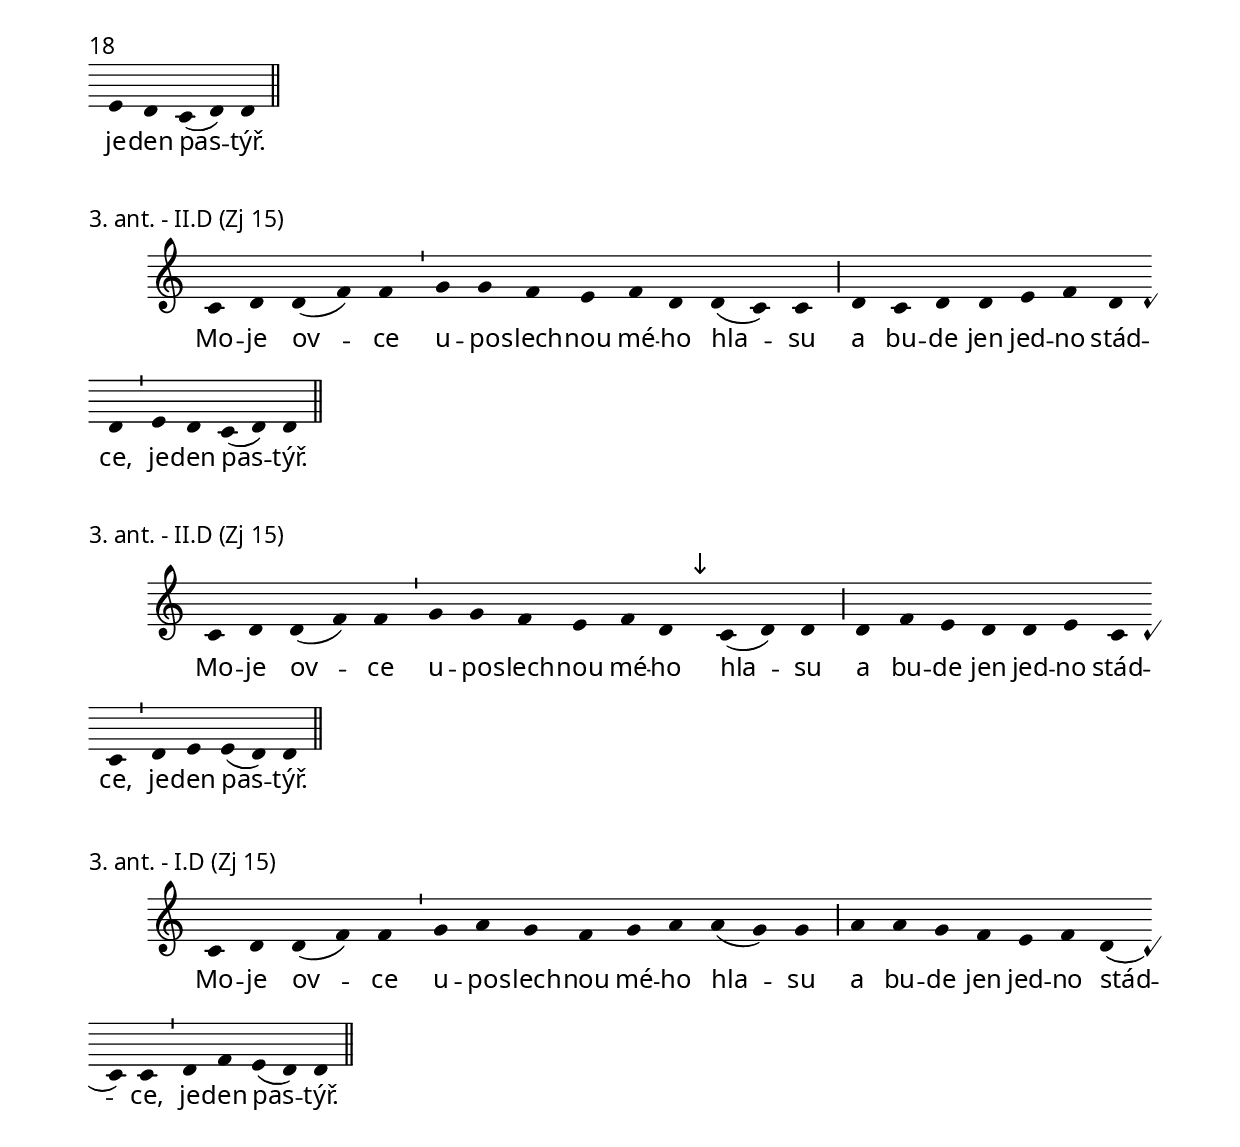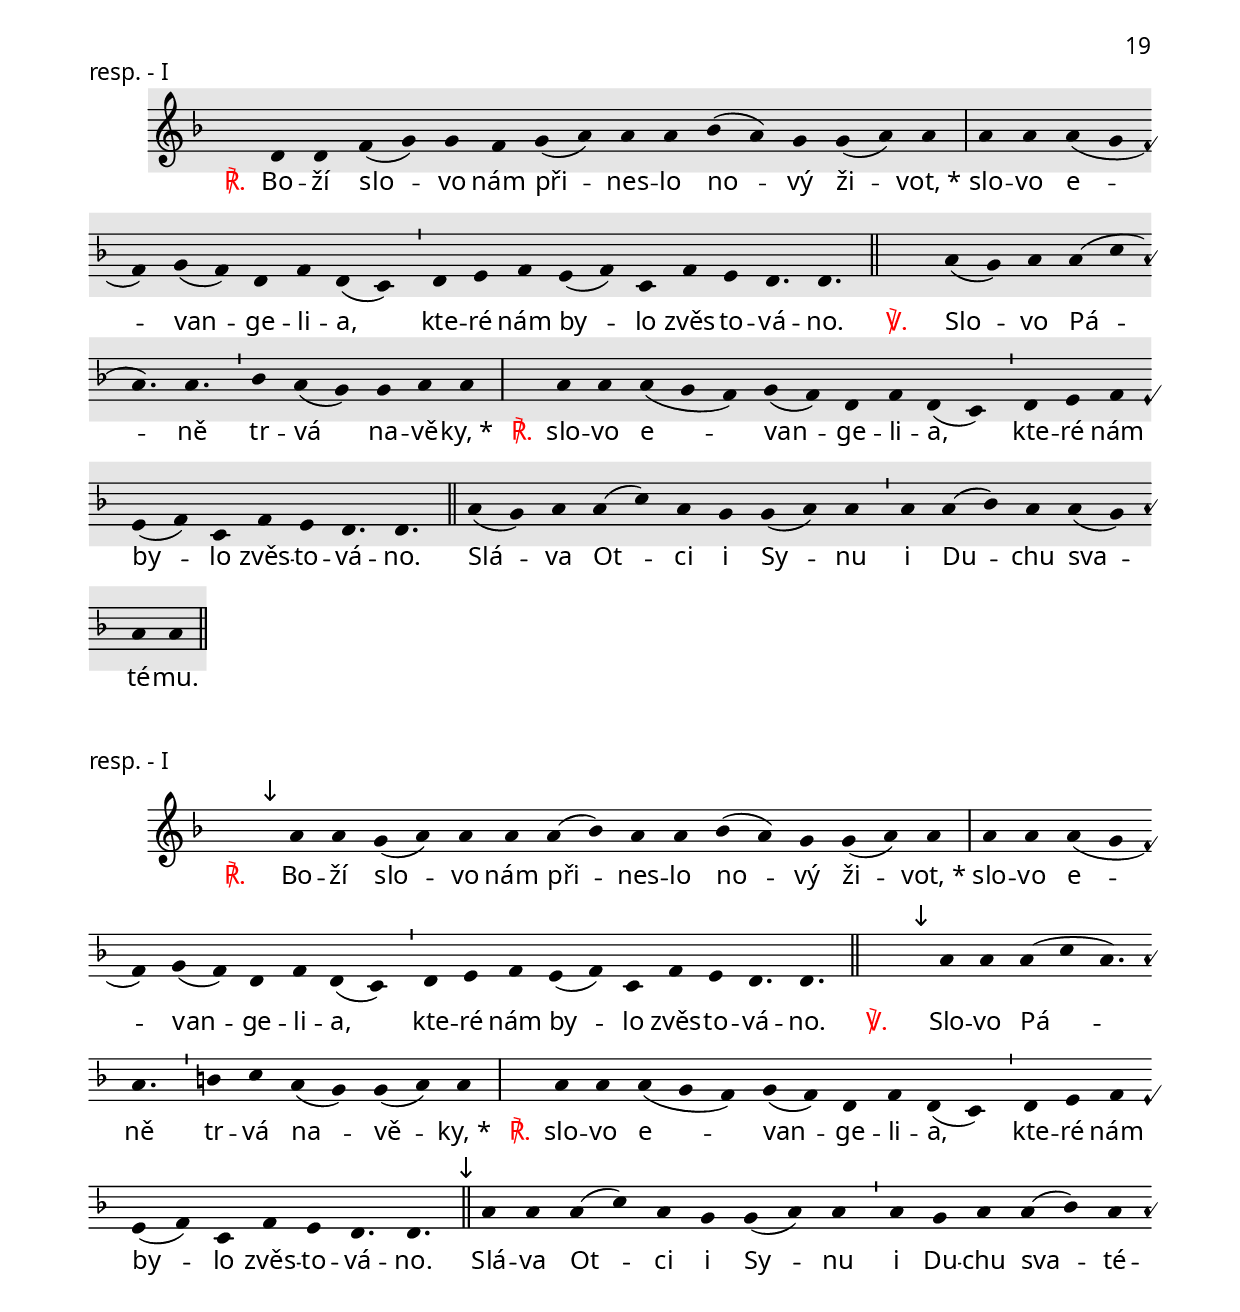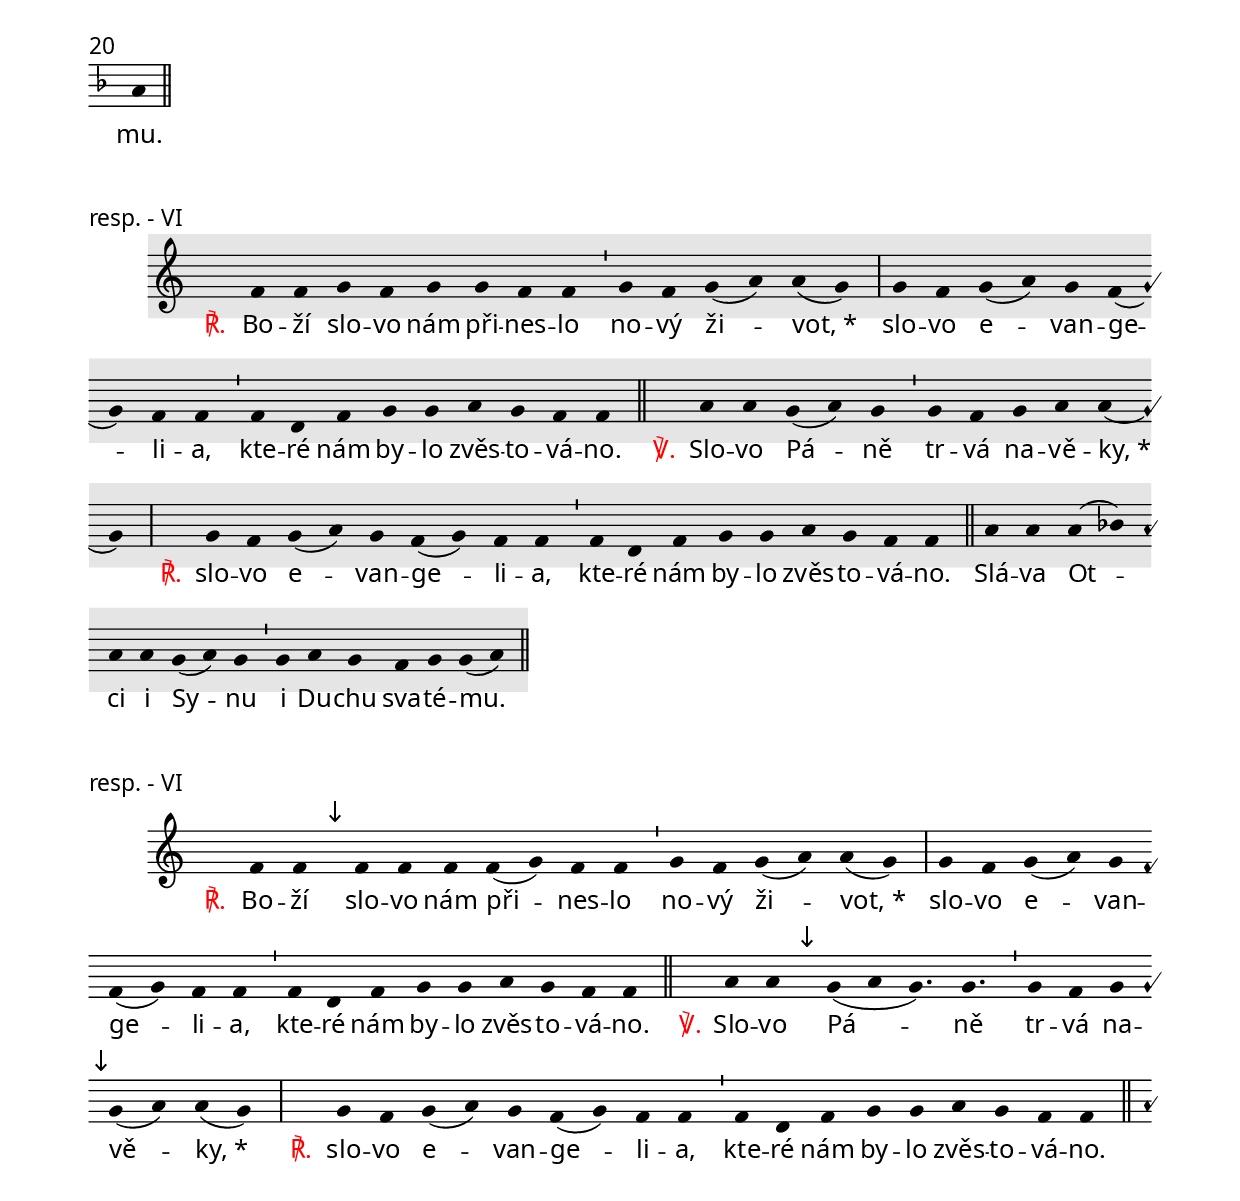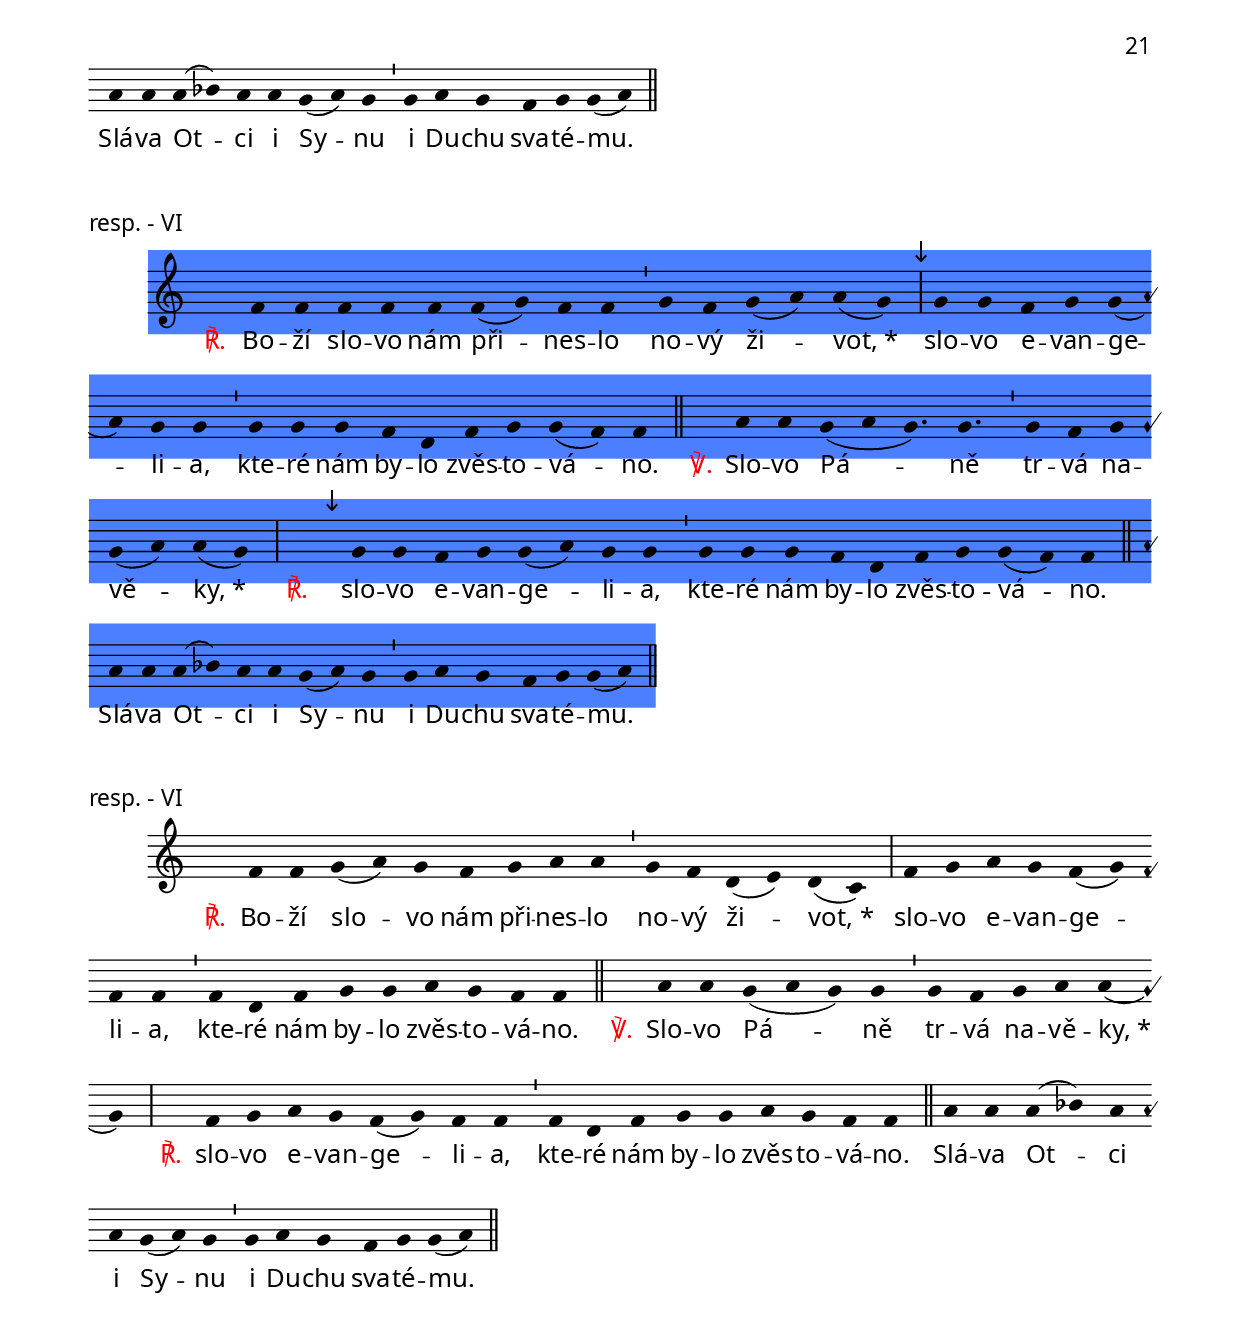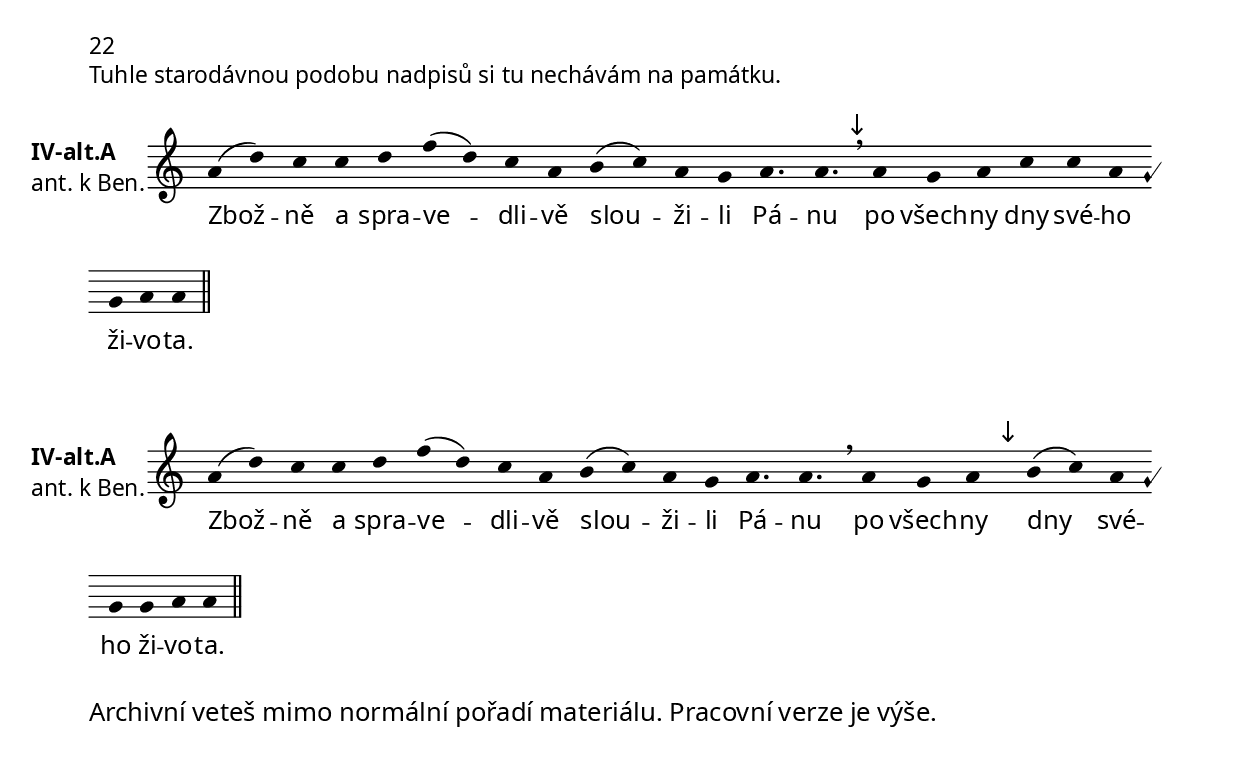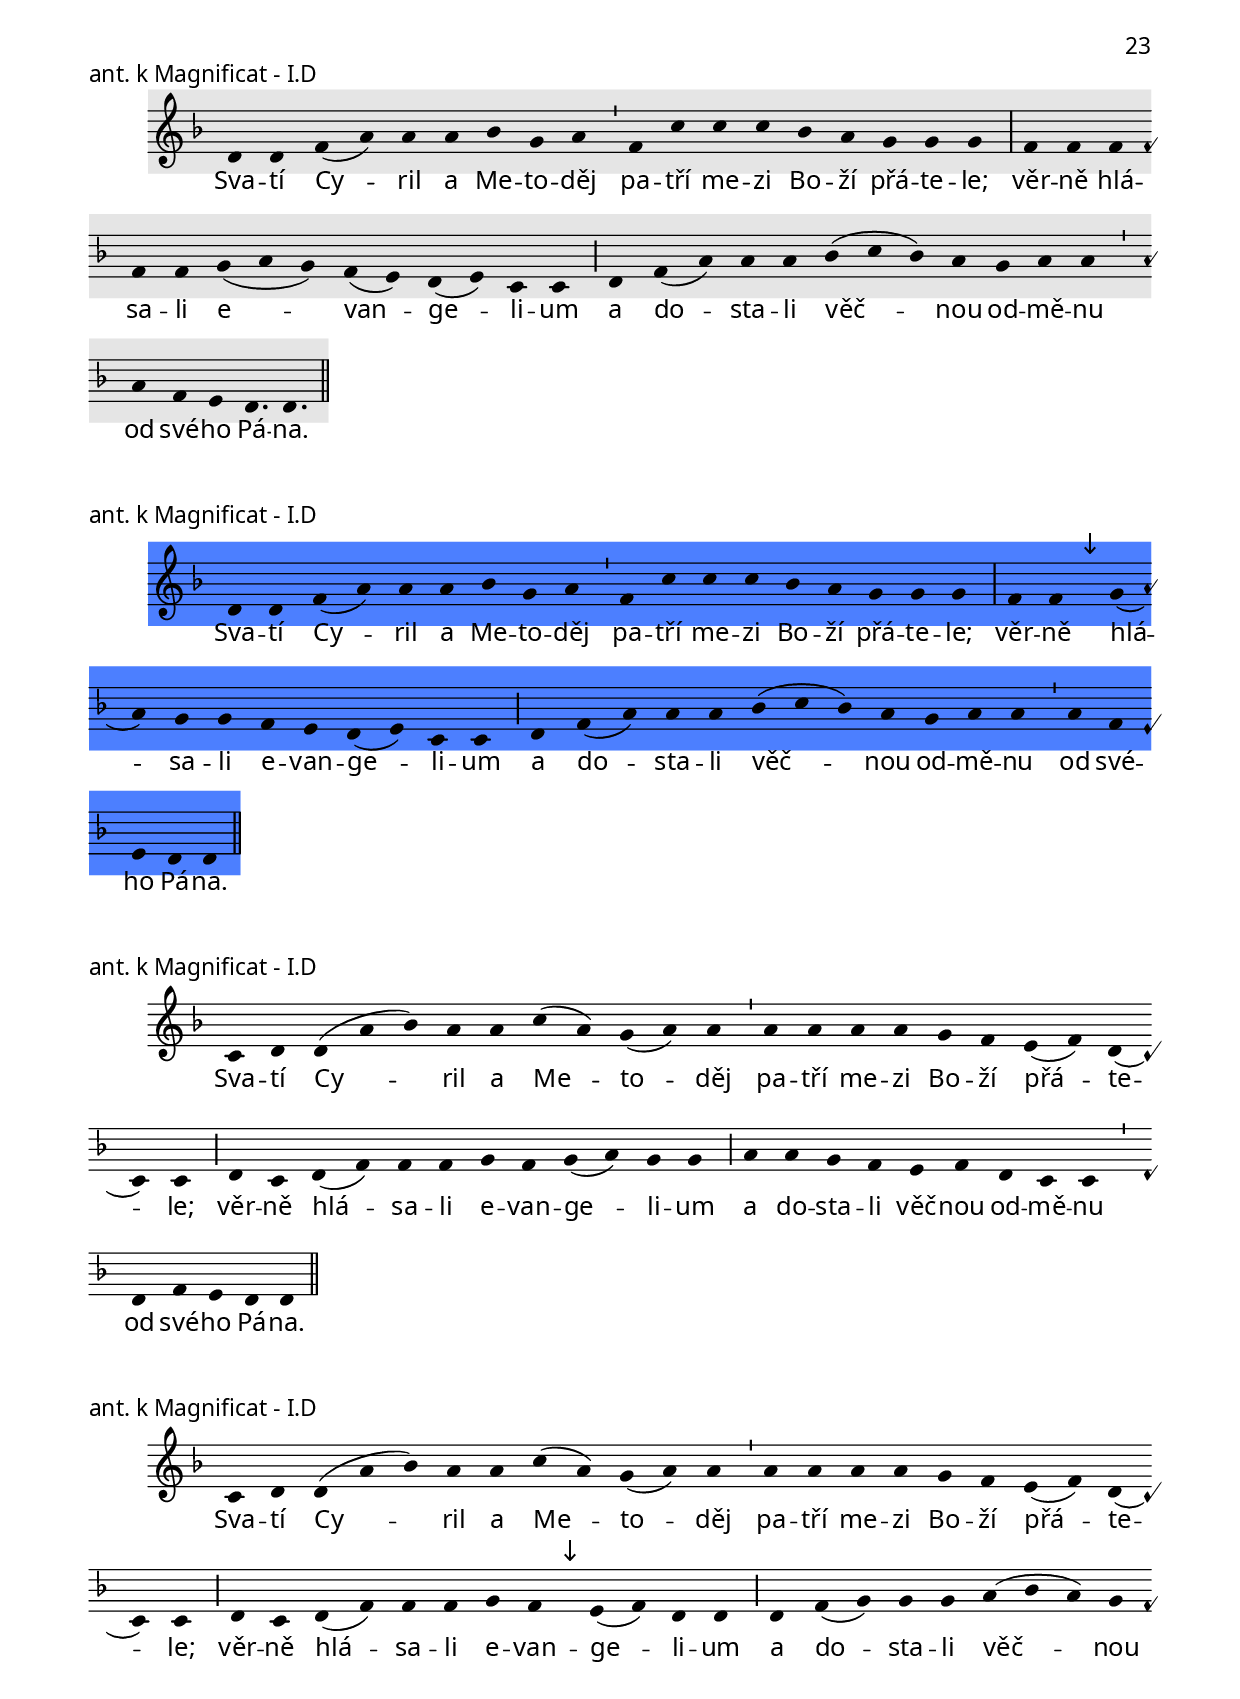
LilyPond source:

\version "2.15.40"

\include "../spolecne.ly"
\include "../dilyresponsorii.ly"

\header {
  title = \markup\titleSvatek
            "sv. Cyrila, mnicha, a Metoděje, biskupa"
            svátek
            5.7.
  composer = "Jakub Pavlík"
}

\markup {\nadpisHodinka {"1. nešpory"}}

\markup\italic{Viz rubriky v breviáři.}

\score {
  \relative c'' {
    \zvyraznovacSedy
    \choralniRezim
    b( c) c c( b a) a a b( c) a( g) g \barMaior
    g f e d( e) d d \barMin d( f) e f f g( a) g4. g \barMax
    g4 g g f( c') b b( c) c b( c a) a \barMaior
    a( b) c b( c) a4. a \barMin a4( g) f g( a) a( g) g \barFinalis
  }
  \addlyrics {
    Sva -- tí Cy -- ril a Me -- to -- děj
    jsou na -- ši ot -- co -- vé,
    o -- prav -- do -- ví pas -- tý -- ři,
    o -- ni nás po -- vo -- la -- li ze tmy
    k_o -- prav -- do -- vé -- mu svět -- lu ži -- vo -- ta.
  }
  \header {
    quid = "ant. k Magnificat"
    modus = "VIII"
    differentia = "c"
    psalmus = ""
    placet = "zaslouží péči; divné je zejm. _povolali_ a _k opravdovému_"
    id = "1ne-amag"
    piece = \markup {\sestavTitulekBezZalmu}
  }
}

\score {
  \relative c'' {
    \choralniRezim
    \mark\sipka g4 g a( c) c c b( c) a( g) g \barMaior
    g f e d( e) d d \barMin \mark\sipka f e f f g( a) g g \barMax
    \mark\sipka g4 g g a c b c a( g) g \barMaior
    a f e d d \barMin f( g) a a g g \barFinalis
  }
  \addlyrics {
    Sva -- tí Cy -- ril a Me -- to -- děj
    jsou na -- ši ot -- co -- vé,
    o -- prav -- do -- ví pas -- tý -- ři,
    o -- ni nás po -- vo -- la -- li ze tmy
    k_o -- prav -- do -- vé -- mu svět -- lu ži -- vo -- ta.
  }
  \header {
    quid = "ant. k Magnificat"
    modus = "VIII"
    differentia = "G"
    psalmus = ""
    id = "1ne-amag"
    piece = \markup {\sestavTitulekBezZalmu}
  }
}

\score {
  \relative c'' {
    \choralniRezim
    g4 g a( c) c c b( c) a( g) g \barMaior
    g f e d( e) d d \barMin f e f f g( a) g g \barMax
    \mark\sipka a g f a c b c c( d) d \barMaior
    d c b a g \barMin a( g) f g( a) a( g) g \barFinalis
  }
  \addlyrics {
    Sva -- tí Cy -- ril a Me -- to -- děj
    jsou na -- ši ot -- co -- vé,
    o -- prav -- do -- ví pas -- tý -- ři,
    o -- ni nás po -- vo -- la -- li ze tmy
    k_o -- prav -- do -- vé -- mu svět -- lu ži -- vo -- ta.
  }
  \header {
    quid = "ant. k Magnificat"
    modus = "VIII"
    differentia = "G"
    psalmus = ""
    id = "1ne-amag"
    piece = \markup {\sestavTitulekBezZalmu}
  }
}

\score {
  \relative c'' {
    \choralniRezim
    g4 g a( c) c c b( c) a( g) g \barMaior
    g f e d( e) d d \barMin f e f f g( a) g g \barMax
    \mark\sipka g a c d d c d d( c) c \barMaior
    c b g a g \barMin a( g) f g( a) a( g) g \barFinalis
  }
  \addlyrics {
    Sva -- tí Cy -- ril a Me -- to -- děj
    jsou na -- ši ot -- co -- vé,
    o -- prav -- do -- ví pas -- tý -- ři,
    o -- ni nás po -- vo -- la -- li ze tmy
    k_o -- prav -- do -- vé -- mu svět -- lu ži -- vo -- ta.
  }
  \header {
    quid = "ant. k Magnificat"
    modus = "VIII"
    differentia = "G"
    psalmus = ""
    id = "1ne-amag"
    piece = \markup {\sestavTitulekBezZalmu}
  }
}

\markup\justify{
  Předběžně se zdá, že původní nápěv je co do možností opravy
  vyčerpán, tak od základu znovu a jinak:
}

\score {
  \relative c'' {
    \choralniRezim
    g4 g g( a) g f g a a \barMaior
    a c c b( c) a a \barMin
    c c b a g( a) g g \barMaior
    a a a f e d d f( g) g \barMaior
    a( b c) b a g g \barMin
    a( g) f g( a) a( g) g \barFinalis
  }
  \addlyrics {
    Sva -- tí Cy -- ril a Me -- to -- děj
    jsou na -- ši ot -- co -- vé,
    o -- prav -- do -- ví pas -- tý -- ři,
    o -- ni nás po -- vo -- la -- li ze tmy
    k_o -- prav -- do -- vé -- mu svět -- lu ži -- vo -- ta.
  }
  \header {
    quid = "ant. k Magnificat"
    modus = "VIII"
    differentia = "G"
    psalmus = ""
    id = "1ne-amag"
    piece = \markup {\sestavTitulekBezZalmu}
  }
}

\score {
  \relative c'' {
    \zvyraznovacSedy
    \choralniRezim
    g4 g g( a) g f g a a \barMaior
    a c c b( c) a a \barMin
    c c b a g( a) g g \barMaior
    a a a f e d d f( g) g \barMaior
    a( b c) b \mark\sipka c a a \barMin
    a( g) f g( a) a( g) g \barFinalis
  }
  \addlyrics {
    Sva -- tí Cy -- ril a Me -- to -- děj
    jsou na -- ši ot -- co -- vé,
    o -- prav -- do -- ví pas -- tý -- ři,
    o -- ni nás po -- vo -- la -- li ze tmy
    k_o -- prav -- do -- vé -- mu svět -- lu ži -- vo -- ta.
  }
  \header {
    quid = "ant. k Magnificat"
    modus = "VIII"
    differentia = "G"
    psalmus = ""
    id = "1ne-amag"
    piece = \markup {\sestavTitulekBezZalmu}
  }
}

\score {
  \relative c'' {
    \choralniRezim
    g4 g g( a) g f g a a \barMaior
    a c c b( c) a a \barMin
    c c b a g( a) g g \barMaior
    a a a f e d d f( g) g \barMaior
    \mark\sipka a( c) b a g g \barMin
    a( g) f g( a) a( g) g \barFinalis
  }
  \addlyrics {
    Sva -- tí Cy -- ril a Me -- to -- děj
    jsou na -- ši ot -- co -- vé,
    o -- prav -- do -- ví pas -- tý -- ři,
    o -- ni nás po -- vo -- la -- li ze tmy
    k_o -- prav -- do -- vé -- mu svět -- lu ži -- vo -- ta.
  }
  \header {
    quid = "ant. k Magnificat"
    modus = "VIII"
    differentia = "G"
    psalmus = ""
    id = "1ne-amag"
    piece = \markup {\sestavTitulekBezZalmu}
  }
}

\score {
  \relative c'' {
    \choralniRezim
    g4 g g( a) g f g a a \barMaior
    a c c b( c) a a \barMin
    c c b a g( a) g g \barMaior
    a a a f e d d f( g) g \barMaior
    \mark\sipka a c b( a) g g \barMin
    a( g) f g( a) a( g) g \barFinalis
  }
  \addlyrics {
    Sva -- tí Cy -- ril a Me -- to -- děj
    jsou na -- ši ot -- co -- vé,
    o -- prav -- do -- ví pas -- tý -- ři,
    o -- ni nás po -- vo -- la -- li ze tmy
    k_o -- prav -- do -- vé -- mu svět -- lu ži -- vo -- ta.
  }
  \header {
    quid = "ant. k Magnificat"
    modus = "VIII"
    differentia = "G"
    psalmus = ""
    id = "1ne-amag"
    piece = \markup {\sestavTitulekBezZalmu}
  }
}

\score {
  \relative c'' {
    \zvyraznovacModry
    \choralniRezim
    g4 g g( a) g f g a a \barMaior
    a c c b( c) a a \barMin
    c c b a g( a) g g \barMaior
    a a a f e d d f( g) g \barMaior
    \mark\sipka a b c a a \barMin
    a( g) f g( a) a( g) g \barFinalis
  }
  \addlyrics {
    Sva -- tí Cy -- ril a Me -- to -- děj
    jsou na -- ši ot -- co -- vé,
    o -- prav -- do -- ví pas -- tý -- ři,
    o -- ni nás po -- vo -- la -- li ze tmy
    k_o -- prav -- do -- vé -- mu svět -- lu ži -- vo -- ta.
  }
  \header {
    quid = "ant. k Magnificat"
    modus = "VIII"
    differentia = "G"
    psalmus = ""
    id = "1ne-amag"
    piece = \markup {\sestavTitulekBezZalmu}
  }
}

\score {
  \relative c'' {
    \choralniRezim
    g4 g g( a) g f g a a \barMaior
    a c c b( c) a a \barMin
    c c b a g( a) g g \barMaior
    a a a \mark\sipka g a g f g( a) a \barMaior
    a( b c) b a g g \barMin
    a( g) f g( a) a( g) g \barFinalis
  }
  \addlyrics {
    Sva -- tí Cy -- ril a Me -- to -- děj
    jsou na -- ši ot -- co -- vé,
    o -- prav -- do -- ví pas -- tý -- ři,
    o -- ni nás po -- vo -- la -- li ze tmy
    k_o -- prav -- do -- vé -- mu svět -- lu ži -- vo -- ta.
  }
  \header {
    quid = "ant. k Magnificat"
    modus = "VIII"
    differentia = "G"
    psalmus = ""
    id = "1ne-amag"
    piece = \markup {\sestavTitulekBezZalmu}
  }
}

\pageBreak

\markup {\nadpisHodinka {"ranní chvály"}}

\score {
  \relative c' {
    \zvyraznovacSedy
    \choralniRezim
    d4( a') a( g a c b) g4.( a) \barMin
    a4 a( g f) f( g) g4.( d) \barMaior
    d4 d d( f) d d( c) c \barMin d( e) f e f( g a4.) a \barMaior
    a4( c) b c a( g) g \barMin
    g g( f) g g( a) f d4. d \barFinalis
  }
  \addlyrics {
    Jak mi -- lý
    je pří -- chod těch,
    kte -- ří při -- ná -- še -- jí ra -- dost -- nou zprá -- vu,
    zvěs -- tu -- jí po -- koj
    a o -- zna -- mu -- jí spá -- su.
  }
  \header {
    quid = "1. ant."
    modus = "I"
    differentia = "D"
    psalmus = "Žalm 63"
    id = "rch-a1"
    piece = \markup {\sestavTitulek}
  }
}

\score {
  \relative c' {
    \zvyraznovacModry
    \choralniRezim
    d4( a') a( g a c b) g4.( a) \barMin
    a4 a( g f) f( g) g4.( d) \barMaior
    d4 d d( f) d d( c) c \barMin \mark\sipka d f e f( g a4.) a \barMaior
    a4( c) b c a( g) g \barMin
    g \mark\sipka f g g( a) f d4. d \barFinalis
  }
  \addlyrics {
    Jak mi -- lý
    je pří -- chod těch,
    kte -- ří při -- ná -- še -- jí ra -- dost -- nou zprá -- vu,
    zvěs -- tu -- jí po -- koj
    a o -- zna -- mu -- jí spá -- su.
  }
  \header {
    quid = "1. ant."
    modus = "I"
    differentia = "D"
    psalmus = "Žalm 63"
    id = "rch-a1"
    piece = \markup {\sestavTitulek}
  }
}

\score {
  \relative c'' {
    \choralniRezim
    \mark\sipka a4 a( g a c b) g4.( a) \barMin
    a4 a( g f) f( g) g4.( d) \barMaior
    d4 d d( f) d d( c) c \mark\sipka d f e f( g a4.) a \barMaior
    a4( c) b c a( g) g \barMin
    g f g g( a) f d4. d \barFinalis
  }
  \addlyrics {
    Jak mi -- lý
    je pří -- chod těch,
    kte -- ří při -- ná -- še -- jí ra -- dost -- nou zprá -- vu,
    zvěs -- tu -- jí po -- koj
    a o -- zna -- mu -- jí spá -- su.
  }
  \header {
    quid = "1. ant."
    modus = "I"
    differentia = "a"
    psalmus = "Žalm 63"
    id = "rch-a1"
    piece = \markup {\sestavTitulek}
  }
}

\score {
  \relative c' {
    \choralniRezim
    d4 d( a') g( a) \barMin
    a4 a( c) b g( a) \barMaior
    a g f g f( d) d \barMin f e d f( g a4.) a \barMaior
    a4( c) b c a( g) g \barMin
    g f g g( a) f d4. d \barFinalis
  }
  \addlyrics {
    Jak mi -- lý
    je pří -- chod těch,
    kte -- ří při -- ná -- še -- jí ra -- dost -- nou zprá -- vu,
    zvěs -- tu -- jí po -- koj
    a o -- zna -- mu -- jí spá -- su.
  }
  \header {
    quid = "1. ant."
    modus = "I"
    differentia = "D"
    psalmus = "Žalm 63"
    id = "rch-a1"
    piece = \markup {\sestavTitulek}
  }
}

\pageBreak

\markup\justify{
  Odpovídající latinská antifona je volnou parafrází Sir 44, 4.
  V češtině tenhle subtilní vztah zachován není a jde spíš o prostou
  hagiografickou výpověď.
}

\score {
  \relative c'' {
    \zvyraznovacSedy
    \choralniRezim
    g4 g f g g4.( a) \barMin a4 c b a b g4. g \barMaior
    a4 a g f g( f) e f f( g) g \barMin f e c( d) d \barFinalis
  }
  \addlyrics {
    By -- li u -- če -- ní a vy -- na -- lez -- li pís -- mo,
    a -- by moh -- li ús -- pěš -- ně hlá -- sat Bo -- ží slo -- vo.
  }
  \header {
    quid = "2. ant."
    modus = "I"
    differentia = "a2"
    psalmus = "Dan 3-III"
    id = "rch-a2"
    piece = \markup {\sestavTitulek}
  }
}

\score {
  \relative c'' {
    \choralniRezim
    g4 g f g g( a) \barMin a4 c b a b g g \barMaior
    a4 a \mark\sipka a a g( a) g f g( a) a \barMin f e c( d) d \barFinalis
  }
  \addlyrics {
    By -- li u -- če -- ní a vy -- na -- lez -- li pís -- mo,
    a -- by moh -- li ús -- pěš -- ně hlá -- sat Bo -- ží slo -- vo.
  }
  \header {
    quid = "2. ant."
    modus = "I"
    differentia = "a2"
    psalmus = "Dan 3-III"
    id = "rch-a2"
    piece = \markup {\sestavTitulek}
  }
}

\score {
  \relative c'' {
    \choralniRezim
    g4 g f g g4.( a) \barMin a4 c b a b g4. g \barMaior
    a4 a g f g( a) a a a( c) c \barMin b a g( a) g \barFinalis
  }
  \addlyrics {
    By -- li u -- če -- ní a vy -- na -- lez -- li pís -- mo,
    a -- by moh -- li ús -- pěš -- ně hlá -- sat Bo -- ží slo -- vo.
  }
  \header {
    quid = "2. ant."
    modus = "VIII"
    differentia = "G"
    psalmus = "Dan 3-III"
    id = "rch-a2"
    piece = \markup {\sestavTitulek}
  }
}

\score {
  \relative c'' {
    \choralniRezim
    g4 g f g g4.( a) \barMin
    a4 c b c d d( c) c \barMaior
    c c c c c( d) c b a( b g) g \barMin
    f a a( g) g \barFinalis
  }
  \addlyrics {
    By -- li u -- če -- ní a vy -- na -- lez -- li pís -- mo,
    a -- by moh -- li ús -- pěš -- ně hlá -- sat Bo -- ží slo -- vo.
  }
  \header {
    quid = "2. ant."
    modus = "VIII"
    differentia = "G"
    psalmus = "Dan 3-III"
    id = "rch-a2"
    piece = \markup {\sestavTitulek}
  }
}

\score {
  \relative c'' {
    \choralniRezim
    g4 a b g g4.( a) \barMin
    a4 f e d f f( g) g \barMaior
    a b c c c( d) d d c c \barMin
    b c a( g) g \barFinalis
  }
  \addlyrics {
    By -- li u -- če -- ní a vy -- na -- lez -- li pís -- mo,
    a -- by moh -- li ús -- pěš -- ně hlá -- sat Bo -- ží slo -- vo.
  }
  \header {
    quid = "2. ant."
    modus = "VIII"
    differentia = "G"
    psalmus = "Dan 3-III"
    id = "rch-a2"
    piece = \markup {\sestavTitulek}
  }
}

\score {
  \relative c'' {
    \choralniRezim
    g4 a b g g4.( a) \barMin
    a4 f e d f f( g) g \barMaior
    a b c c c( d) c b a( b g) g \barMin
    f g a( g) g \barFinalis
  }
  \addlyrics {
    By -- li u -- če -- ní a vy -- na -- lez -- li pís -- mo,
    a -- by moh -- li ús -- pěš -- ně hlá -- sat Bo -- ží slo -- vo.
  }
  \header {
    quid = "2. ant."
    modus = "VIII"
    differentia = "G"
    psalmus = "Dan 3-III"
    id = "rch-a2"
    piece = \markup {\sestavTitulek}
  }
}

\score {
  \relative c' {
    \choralniRezim
    f4 g a f f( g) \barMin
    g f e d e d( c) c \barMaior
    c d f f g( a) g f g g \barMin
    g a g( f) f \barFinalis
  }
  \addlyrics {
    By -- li u -- če -- ní a vy -- na -- lez -- li pís -- mo,
    a -- by moh -- li ús -- pěš -- ně hlá -- sat Bo -- ží slo -- vo.
  }
  \header {
    quid = "2. ant."
    modus = "VI"
    differentia = "F"
    psalmus = "Dan 3-III"
    id = "rch-a2"
    piece = \markup {\sestavTitulek}
  }
}

\score {
  \relative c'' {
    \choralniRezim
    g4 g g( a) g g \barMin a4 c b a b g g \barMaior
    a4 a a a g( a) g f g( a) a \barMin a( c) b a( g) g \barFinalis
  }
  \addlyrics {
    By -- li u -- če -- ní a vy -- na -- lez -- li pís -- mo,
    a -- by moh -- li ús -- pěš -- ně hlá -- sat Bo -- ží slo -- vo.
  }
  \header {
    quid = "2. ant."
    modus = "VIII"
    differentia = "G"
    psalmus = "Dan 3-III"
    id = "rch-a2"
    piece = \markup {\sestavTitulek}
  }
}

\score {
  \relative c'' {
    \choralniRezim
    a4 a f g g( a) \barMin a g a g f g g \barMaior
    a4 a a a g( a) g f f( g) f \barMin f e c( d) d \barFinalis
  }
  \addlyrics {
    By -- li u -- če -- ní a vy -- na -- lez -- li pís -- mo,
    a -- by moh -- li ús -- pěš -- ně hlá -- sat Bo -- ží slo -- vo.
  }
  \header {
    quid = "2. ant."
    modus = "I"
    differentia = "a2"
    psalmus = "Dan 3-III"
    id = "rch-a2"
    piece = \markup {\sestavTitulek}
  }
}

\score {
  \relative c'' {
    \choralniRezim
    a4 a f g g( a) \barMin a g a g f g g \barMaior
    a4 a a a g( a) g f \mark\sipka f( g f) f \barMin e( f) d c( d) d \barFinalis
  }
  \addlyrics {
    By -- li u -- če -- ní a vy -- na -- lez -- li pís -- mo,
    a -- by moh -- li ús -- pěš -- ně hlá -- sat Bo -- ží slo -- vo.
  }
  \header {
    quid = "2. ant."
    modus = "I"
    differentia = "a2"
    psalmus = "Dan 3-III"
    id = "rch-a2"
    piece = \markup {\sestavTitulek}
  }
}

\score {
  \relative c'' {
    \choralniRezim
    a4 a f g g( a) \barMin a g a g f g g \barMaior
    a4 a a a \mark\sipka g a g f( g f) f \barMin e( f) d c( d) d \barFinalis
  }
  \addlyrics {
    By -- li u -- če -- ní a vy -- na -- lez -- li pís -- mo,
    a -- by moh -- li ús -- pěš -- ně hlá -- sat Bo -- ží slo -- vo.
  }
  \header {
    quid = "2. ant."
    modus = "I"
    differentia = "a2"
    psalmus = "Dan 3-III"
    id = "rch-a2"
    piece = \markup {\sestavTitulek}
  }
}

\score {
  \relative c'' {
    \choralniRezim
    a4 a f g g( a) \barMin a g a g f g g \barMaior
    a4 a a a g( a) g f \mark\sipka e( d) d \barMin c( f) e c( d) d \barFinalis
  }
  \addlyrics {
    By -- li u -- če -- ní a vy -- na -- lez -- li pís -- mo,
    a -- by moh -- li ús -- pěš -- ně hlá -- sat Bo -- ží slo -- vo.
  }
  \header {
    quid = "2. ant."
    modus = "I"
    differentia = "a2"
    psalmus = "Dan 3-III"
    id = "rch-a2"
    piece = \markup {\sestavTitulek}
  }
}

\score {
  \relative c'' {
    \zvyraznovacSedy
    \choralniRezim
    a4 a f g g( a) \barMin a g a g f g g \barMaior
    a4 a \mark\sipka g f f g f d( e c) c \barMin d( f) e c( d) d \barFinalis
  }
  \addlyrics {
    By -- li u -- če -- ní a vy -- na -- lez -- li pís -- mo,
    a -- by moh -- li ús -- pěš -- ně hlá -- sat Bo -- ží slo -- vo.
  }
  \header {
    quid = "2. ant."
    modus = "I"
    differentia = "a2"
    psalmus = "Dan 3-III"
    id = "rch-a2"
    piece = \markup {\sestavTitulek}
  }
}

\score {
  \relative c'' {
    \choralniRezim
    a4 a f g g( a) \barMin a g a g f g g \barMaior
    a4 a g f f g f d( e c) c \barMin \mark\sipka d f g( f) f \barFinalis
  }
  \addlyrics {
    By -- li u -- če -- ní a vy -- na -- lez -- li pís -- mo,
    a -- by moh -- li ús -- pěš -- ně hlá -- sat Bo -- ží slo -- vo.
  }
  \header {
    quid = "2. ant."
    modus = "VI"
    differentia = "F"
    psalmus = "Dan 3-III"
    id = "rch-a2"
    piece = \markup {\sestavTitulek}
  }
}

\markup{
  (částečný návrat k původní melodii)
}
\score {
  \relative c'' {
    \zvyraznovacModry
    \choralniRezim
    a4 a f g g( a) \barMin \mark\sipka a c b a b g g \barMaior
    a4 a g f \mark\sipka g a g f( e d c) c \barMin d( f) e c( d) d \barFinalis
  }
  \addlyrics {
    By -- li u -- če -- ní a vy -- na -- lez -- li pís -- mo,
    a -- by moh -- li ús -- pěš -- ně hlá -- sat Bo -- ží slo -- vo.
  }
  \header {
    quid = "2. ant."
    modus = "I"
    differentia = "a2"
    psalmus = "Dan 3-III"
    id = "rch-a2"
    piece = \markup {\sestavTitulek}
  }
}

\score {
  \relative c'' {
    \choralniRezim
    a4 a f g g( a) \barMin a c b a b g g \barMaior
    a4 a g f g a g \mark\sipka f( e d4.) d \barMin f4 e c( d) d \barFinalis
  }
  \addlyrics {
    By -- li u -- če -- ní a vy -- na -- lez -- li pís -- mo,
    a -- by moh -- li ús -- pěš -- ně hlá -- sat Bo -- ží slo -- vo.
  }
  \header {
    quid = "2. ant."
    modus = "I"
    differentia = "a2"
    psalmus = "Dan 3-III"
    id = "rch-a2"
    piece = \markup {\sestavTitulek}
  }
}

\score {
  \relative c'' {
    \choralniRezim
    a4 a f g g( a) \barMin a c b a b g g \barMaior
    a4 a g f g a g f( e d4.) d \barMin \mark\sipka c4 d e( d) d \barFinalis
  }
  \addlyrics {
    By -- li u -- če -- ní a vy -- na -- lez -- li pís -- mo,
    a -- by moh -- li ús -- pěš -- ně hlá -- sat Bo -- ží slo -- vo.
  }
  \header {
    quid = "2. ant."
    modus = "I"
    differentia = "a2"
    psalmus = "Dan 3-III"
    id = "rch-a2"
    piece = \markup {\sestavTitulek}
  }
}

\score {
  \relative c'' {
    \choralniRezim
    a4 a f g g( a) \barMin a c b a b g g \barMaior
    a4 a g f g a g f( e d4.) d \barMin \mark\sipka e4 c c( d) d \barFinalis
  }
  \addlyrics {
    By -- li u -- če -- ní a vy -- na -- lez -- li pís -- mo,
    a -- by moh -- li ús -- pěš -- ně hlá -- sat Bo -- ží slo -- vo.
  }
  \header {
    quid = "2. ant."
    modus = "I"
    differentia = "a2"
    psalmus = "Dan 3-III"
    id = "rch-a2"
    piece = \markup {\sestavTitulek}
  }
}

\score {
  \relative c'' {
    \choralniRezim
    d4 b d( e) d d \barMin d c b a b g g \barMaior
    a4 a a a g f g g( a) a \barMin c b a( g) g \barFinalis
  }
  \addlyrics {
    By -- li u -- če -- ní a vy -- na -- lez -- li pís -- mo,
    a -- by moh -- li ús -- pěš -- ně hlá -- sat Bo -- ží slo -- vo.
  }
  \header {
    quid = "2. ant."
    modus = "VII"
    differentia = "d"
    psalmus = "Dan 3-III"
    id = "rch-a2"
    piece = \markup {\sestavTitulek}
  }
}

\score {
  \relative c'' {
    \choralniRezim
    d4 b d( e) d d \barMin d c b a b g g \barMaior
    a4 a a a \mark\sipka b c a g( a) g \barMin f g a( g) g \barFinalis
  }
  \addlyrics {
    By -- li u -- če -- ní a vy -- na -- lez -- li pís -- mo,
    a -- by moh -- li ús -- pěš -- ně hlá -- sat Bo -- ží slo -- vo.
  }
  \header {
    quid = "2. ant."
    modus = "VII"
    differentia = "d"
    psalmus = "Dan 3-III"
    id = "rch-a2"
    piece = \markup {\sestavTitulek}
  }
}

\pageBreak

\markup\justify{
  2012-03-17 (commit 72c40ca6e), tzn. ještě před složením prvního nápěvu antifony,
  jsem si k ní poznamenal:
  \italic{"\"Tahle" antifona me obzvlast stve:
    co ma lidska slava spolecneho s Bozim "kralovstvim?\""}
}
\markup\justify{
  To je samozřejmě ukázka hodně povrchního čtení.
  Ve skutečnosti nejde o prostou průpověď o úctě u současníků a obdržené chvále,
  ale o citát Sir 44, 7
  (\with-url "https://www.obohu.cz/bible/index.php?styl=KLP&k=Sir&kap=44&v=7#v7" {ČLP;}
  k latinskému textu antifony
  \with-url "https://www.vatican.va/archive/bible/nova_vulgata/documents/nova-vulgata_vt_ecclesiasticus_lt.html#44" { Neovulgáta }).
  Biblický kontext pak odpovídá i na otázku mého mladšího já, co má pozemská sláva
  společného s Božím královstvím. (Mnohdy samozřejmě nic, ale) je i taková pozemská sláva,
  kterou lze právem považovat za kus pozemské odměny spravedlivých,
  a sláva sv. Cyrila a Metoděje bezesporu je tohoto druhu.
}

\score {
  \relative c'' {
    \zvyraznovacSedy
    \choralniRezim
    g4 g g( c) c c d c b c a4. a \barMaior
    a4 g f g g( a) g( d) d \barMin f g a b c( a g4.) g \barFinalis
  }
  \addlyrics {
    By -- li vá -- že -- ní u svých sou -- čas -- ní -- ků
    a za své -- ho ži -- vo -- ta si zís -- ka -- li chvá -- lu.
  }
  \header {
    quid = "3. ant."
    modus = "VIII"
    differentia = "G"
    psalmus = "Žalm 149"
    placet = "_si_ je divné, asi by mělo zůstat na d"
    id = "rch-a3"
    piece = \markup {\sestavTitulek}
  }
}

\score {
  \relative c'' {
    \choralniRezim
    g4 g g( c) c c d c b c a4. a \barMaior
    \mark\sipka a4 a g f g a a a c b a g g \barFinalis
  }
  \addlyrics {
    By -- li vá -- že -- ní u svých sou -- čas -- ní -- ků
    a za své -- ho ži -- vo -- ta si zís -- ka -- li chvá -- lu.
  }
  \header {
    quid = "3. ant."
    modus = "VIII"
    differentia = "G"
    psalmus = "Žalm 149"
    id = "rch-a3"
    piece = \markup {\sestavTitulek}
  }
}

\score {
  \relative c'' {
    \choralniRezim
    g4 g g( c) c c d c b c a4. a \barMaior
    a4 a g f g a a a \mark\sipka a b a g g \barFinalis
  }
  \addlyrics {
    By -- li vá -- že -- ní u svých sou -- čas -- ní -- ků
    a za své -- ho ži -- vo -- ta si zís -- ka -- li chvá -- lu.
  }
  \header {
    quid = "3. ant."
    modus = "VIII"
    differentia = "G"
    psalmus = "Žalm 149"
    id = "rch-a3"
    piece = \markup {\sestavTitulek}
  }
}

\score {
  \relative c'' {
    \choralniRezim
    g4 g g( c) c c d c b c a4. a \barMaior
    a4 a g f g a a a \mark\sipka g f a g g \barFinalis
  }
  \addlyrics {
    By -- li vá -- že -- ní u svých sou -- čas -- ní -- ků
    a za své -- ho ži -- vo -- ta si zís -- ka -- li chvá -- lu.
  }
  \header {
    quid = "3. ant."
    modus = "VIII"
    differentia = "G"
    psalmus = "Žalm 149"
    id = "rch-a3"
    piece = \markup {\sestavTitulek}
  }
}

\score {
  \relative c'' {
    \zvyraznovacModry
    \choralniRezim
    g4 g g( c) c c d c b c a a \barMaior
    \mark\sipka c c b a g a g f g a a g g \barFinalis
  }
  \addlyrics {
    By -- li vá -- že -- ní u svých sou -- čas -- ní -- ků
    a za své -- ho ži -- vo -- ta si zís -- ka -- li chvá -- lu.
  }
  \header {
    quid = "3. ant."
    modus = "VIII"
    differentia = "G"
    psalmus = "Žalm 149"
    id = "rch-a3"
    piece = \markup {\sestavTitulek}
  }
}

\score {
  \relative c'' {
    \zvyraznovacSedy
    \choralniRezim
    g4 g g( c) c c d c b c a a \barMaior
    c c b a g a g \mark\sipka g f g a g g \barFinalis
  }
  \addlyrics {
    By -- li vá -- že -- ní u svých sou -- čas -- ní -- ků
    a za své -- ho ži -- vo -- ta si zís -- ka -- li chvá -- lu.
  }
  \header {
    quid = "3. ant."
    modus = "VIII"
    differentia = "G"
    psalmus = "Žalm 149"
    id = "rch-a3"
    piece = \markup {\sestavTitulek}
  }
}

\pageBreak % ZLOM

\score {
  \relative c' {
    \zvyraznovacSedy
    \choralniRezim

    % R
    \neviditelna f
    f4 f f g f f( g) g \barMin g g g f g( a) a( g) \barMax
    g g a( g) g
    g( a g) f( g) g( d) d \barMin d f( g) g f f \barFinalis
    % V
    \neviditelna a
    a4 a a a( bes) a g f g( a) a( g) \barMax
    % R
    \neviditelna a
    g g a( g) g
    g( a g) f( g) g( d) d \barMin d f( g) g f f \barFinalis
    % Slava
    \respVIdoxologie \barFinalis
  }
  \addlyrics {
    \Response Li -- dé si vy -- prá -- vě -- jí o moud -- ros -- ti sva -- tých,_*
    je -- jich jmé -- na zůs -- tá -- va -- jí v_ži -- vé pa -- mě -- ti.
    \Verse Cír -- kev je ne -- přes -- tá -- vá chvá -- lit,_*
    \Response je -- jich jmé -- na zůs -- tá -- va -- jí v_ži -- vé pa -- mě -- ti.
    \textRespDoxologie
  }
  \header {
    quid = "resp."
    modus = "VI"
    id = "rch-resp"
    piece = \markup {\sestavTitulekResp}
  }
}

\score {
  \relative c' {
    \zvyraznovacModry
    \choralniRezim

    % R
    \neviditelna f
    f4 f f g f g g( f) \barMin f f f f g( a) a( g) \barMax
    g g g( a) g \mark\sipka f g g( f) f \barMin f( d) f( g) g f f \barFinalis
    % V
    \neviditelna a
    a4 a a g a g f g( a) a( g) \barMax
    % R
    \neviditelna a
    g g g( a) g \mark\sipka f g g( f) f \barMin f( d) f( g) g f f \barFinalis
    % Slava
    \respVIdoxologie \barFinalis
  }
  \addlyrics {
    \Response Li -- dé si vy -- prá -- vě -- jí o moud -- ros -- ti sva -- tých,_*
    je -- jich jmé -- na zůs -- tá -- va -- jí v_ži -- vé pa -- mě -- ti.
    \Verse Cír -- kev je ne -- přes -- tá -- vá chvá -- lit,_*
    \Response je -- jich jmé -- na zůs -- tá -- va -- jí v_ži -- vé pa -- mě -- ti.
    \textRespDoxologie
  }
  \header {
    quid = "resp."
    modus = "VI"
    id = "rch-resp"
    fial = "commune/commune_ucitel.ly#rch-resp"
    piece = \markup {\sestavTitulekResp}
  }
}

\pageBreak

\score {
  \relative c'' {
    \zvyraznovacSedy
    \choralniRezim
    a4( d) c c d f( d) c a b( c) a g a4. a \barMin
    a4 g f g( b) c a g a a \barFinalis
  }
  \addlyrics {
    Zbož -- ně a spra -- ve -- dli -- vě slou -- ži -- li Pá -- nu
    po všech -- ny dny své -- ho ži -- vo -- ta.
  }
  \header {
    quid = "ant. k Benedictus"
    modus = "IV alt"
    differentia = "A"
    psalmus = ""
    id = "rch-aben"
    piece = \markup {\sestavTitulekBezZalmu}
  }
}

\score {
  \relative c'' {
    \choralniRezim
    a4( d) c c d f( d) c a b( c) a g a a \barMaior
    \mark\sipka g f g a( c) b a g a a \barFinalis
  }
  \addlyrics {
    Zbož -- ně a spra -- ve -- dli -- vě slou -- ži -- li Pá -- nu
    po všech -- ny dny své -- ho ži -- vo -- ta.
  }
  \header {
    quid = "ant. k Benedictus"
    modus = "IV alt"
    differentia = "A"
    psalmus = ""
    id = "rch-aben"
    piece = \markup {\sestavTitulekBezZalmu}
  }
}

\score {
  \relative c'' {
    \zvyraznovacSedy
    \choralniRezim
    a4( d) c c d f( d) c a b( c) a g a a \barMaior
    g f g \mark\sipka g( a) \barMin a( c) b g a a \barFinalis
  }
  \addlyrics {
    Zbož -- ně a spra -- ve -- dli -- vě slou -- ži -- li Pá -- nu
    po všech -- ny dny své -- ho ži -- vo -- ta.
  }
  \header {
    quid = "ant. k Benedictus"
    modus = "IV alt"
    differentia = "A"
    psalmus = ""
    id = "rch-aben"
    piece = \markup {\sestavTitulekBezZalmu}
  }
}

\score {
  \relative c'' {
    \choralniRezim
    a4( d) c c \mark\sipka d( f) d c a b( c) a g a a \barMaior
    g f g g( a) \barMin a( c) b g a a \barFinalis
  }
  \addlyrics {
    Zbož -- ně a spra -- ve -- dli -- vě slou -- ži -- li Pá -- nu
    po všech -- ny dny své -- ho ži -- vo -- ta.
  }
  \header {
    quid = "ant. k Benedictus"
    modus = "IV alt"
    differentia = "A"
    psalmus = ""
    id = "rch-aben"
    piece = \markup {\sestavTitulekBezZalmu}
  }
}

\score {
  \relative c'' {
    \choralniRezim
    a4 g a c c d( e) d \barMin
    c( d) e c d d \barMaior
    d c b a( g) \barMin
    f g a( c) b( a) a \barFinalis
  }
  \addlyrics {
    Zbož -- ně a spra -- ve -- dli -- vě slou -- ži -- li Pá -- nu
    po všech -- ny dny své -- ho ži -- vo -- ta.
  }
  \header {
    quid = "ant. k Benedictus"
    modus = "IV alt"
    differentia = "A"
    psalmus = ""
    id = "rch-aben"
    piece = \markup {\sestavTitulekBezZalmu}
  }
}

\score {
  \relative c'' {
    \zvyraznovacModry
    \choralniRezim
    a4 g a c c \mark\sipka c( e) d \barMin
    c( d) e c d d \barMaior
    d c b a( g) \barMin
    \mark\sipka a( g) f g( a) a( g) g \barFinalis
  }
  \addlyrics {
    Zbož -- ně a spra -- ve -- dli -- vě slou -- ži -- li Pá -- nu
    po všech -- ny dny své -- ho ži -- vo -- ta.
  }
  \header {
    quid = "ant. k Benedictus"
    modus = "VII"
    differentia = "a"
    psalmus = ""
    id = "rch-aben"
    piece = \markup {\sestavTitulekBezZalmu}
  }
}

\score {
  \relative c'' {
    \choralniRezim
    a4 g a c c d( e) d \barMin
    c( d) e c d d \barMaior
    \mark\sipka a( d) b c a( g) \barMin
    f g a( c) b( a) a \barFinalis
  }
  \addlyrics {
    Zbož -- ně a spra -- ve -- dli -- vě slou -- ži -- li Pá -- nu
    po všech -- ny dny své -- ho ži -- vo -- ta.
  }
  \header {
    quid = "ant. k Benedictus"
    modus = "IV alt"
    differentia = "A"
    psalmus = ""
    id = "rch-aben"
    piece = \markup {\sestavTitulekBezZalmu}
  }
}

\score {
  \relative c' {
    \zvyraznovacZelenyII
    \choralniRezim
    d4 c d f f f( a) g \barMin
    f( g) a f g g \barMaior
    \mark\sipka g a g f( d) \barMin
    f g g f f \barFinalis
  }
  \addlyrics {
    Zbož -- ně a spra -- ve -- dli -- vě slou -- ži -- li Pá -- nu
    po všech -- ny dny své -- ho ži -- vo -- ta.
  }
  \header {
    quid = "ant. k Benedictus"
    modus = "VI"
    differentia = "F"
    psalmus = ""
    fial = "antifony/ferie_kantevgant.ly#t2-st-ben?konec=11"
    id = "rch-aben"
    piece = \markup {\sestavTitulekBezZalmu}
  }
}

\pageBreak

\markup {\nadpisHodinka {"modlitba uprostřed dne"}}

\markup{Tři antifony s příbuznou melodií}

\score {
  \relative c'' {
    \zvyraznovacSedy
    \choralniRezim
    g f e d( e) d d \barMin f( e f) g( a) a \barMaior
    a a a a b( c) b g g \barMin f g( a) a g g \barFinalis
  }
  \addlyrics {
    Bůh je svou mi -- los -- tí po -- vo -- lal,
    a -- by by -- li slu -- žeb -- ní -- ky e -- van -- ge -- li -- a.
  }
  \header {
    quid = "ant. dopoledne"
    modus = "VIII"
    differentia = "G"
    psalmus = ""
    id = "tercie"
    piece = \markup {\sestavTitulekBezZalmu}
  }
}

\score {
  \relative c'' {
    \zvyraznovacModry
    \choralniRezim
    g f e d( e) d d \mark\sipka f( g) g( a) a \barMaior
    a a a a b( c) b g g \barMin f g( a) a g g \barFinalis
  }
  \addlyrics {
    Bůh je svou mi -- los -- tí po -- vo -- lal,
    a -- by by -- li slu -- žeb -- ní -- ky e -- van -- ge -- li -- a.
  }
  \header {
    quid = "ant. dopoledne"
    modus = "VIII"
    differentia = "G"
    psalmus = ""
    id = "tercie"
    piece = \markup {\sestavTitulekBezZalmu}
  }
}

\score {
  \relative c'' {
    \choralniRezim
    g f( e) d( e) d4. d \barMin f4 e f( a) a \barMax
    a a b( c) b g4. g \barMaior
    g4 f e d( e) d \barMin f g a a( g) g \barFinalis
  }
  \addlyrics {
    Kdo vás při -- jí -- má, mne při -- jí -- má,
    a kdo mne při -- jí -- má,
    při -- jí -- má to -- ho, kte -- rý mě po -- slal.
  }
  \header {
    quid = "ant. v poledne"
    modus = "VIII"
    differentia = "G"
    psalmus = ""
    id = "sexta"
    piece = \markup {\sestavTitulekBezZalmu}
  }
}

\score {
  \relative c'' {
    \choralniRezim
    g4 f g a c b a g4. g \barMaior
    a4 a b c b( g) g \barMin a g f( g) g \barFinalis
  }
  \addlyrics {
    Jsme Bo -- ží spo -- lu -- pra -- cov -- ní -- ci,
    vy jste Bo -- ží po -- le, Bo -- ží stav -- ba.
  }
  \header {
    quid = "ant. odpoledne"
    modus = "VIII"
    differentia = "G"
    psalmus = ""
    id = "nona"
    piece = \markup {\sestavTitulekBezZalmu}
  }
}

\score {
  \relative c'' {
    \choralniRezim
    g4 f g \mark\sipka g a g f g g \barMaior
    a4 a b c b( g) g \barMin a g f( g) g \barFinalis
  }
  \addlyrics {
    Jsme Bo -- ží spo -- lu -- pra -- cov -- ní -- ci,
    vy jste Bo -- ží po -- le, Bo -- ží stav -- ba.
  }
  \header {
    quid = "ant. odpoledne"
    modus = "VIII"
    differentia = "G"
    psalmus = ""
    id = "nona"
    piece = \markup {\sestavTitulekBezZalmu}
  }
}

\pageBreak

\markup {\nadpisHodinka {"2. nešpory"}}

\score {
  \relative c' {
    \zvyraznovacSedy
    \choralniRezim
    d4 d c( d) d d f( e) e( c) c \barMin
    d e f e( f) c c4.( d) \barFinalis
  }
  \addlyrics {
    Slo -- vo Pá -- ně se ší -- ři -- lo
    po ce -- lé kra -- ji -- ně.
  }
  \header {
    quid = "1. ant."
    modus = "II"
    differentia = "D"
    psalmus = "Žalm 15"
    placet = "nic moc"
    id = "2ne-a1"
    piece = \markup {\sestavTitulek}
  }
}

\score {
  \relative c' {
    \choralniRezim
    d4 d c( d) d d \mark\sipka d( f e) d( c) c \barMin
    f e d e( d) c( d) d \barFinalis
  }
  \addlyrics {
    Slo -- vo Pá -- ně se ší -- ři -- lo
    po ce -- lé kra -- ji -- ně.
  }
  \header {
    quid = "1. ant."
    modus = "II"
    differentia = "D"
    psalmus = "Žalm 15"
    id = "2ne-a1"
    piece = \markup {\sestavTitulek}
  }
}

\score {
  \relative c' {
    \choralniRezim
    d4 d d( f) e f d c c \barMin
    d e f e( f) d d \barFinalis
  }
  \addlyrics {
    Slo -- vo Pá -- ně se ší -- ři -- lo
    po ce -- lé kra -- ji -- ně.
  }
  \header {
    quid = "1. ant."
    modus = "II"
    differentia = "D"
    psalmus = "Žalm 15"
    id = "2ne-a1"
    piece = \markup {\sestavTitulek}
  }
}

\score {
  \relative c' {
    \zvyraznovacSedy
    \choralniRezim
    d4 d d( f) f f e( f) d( c) c \barMin
    a c d e( d) c( d) d \barFinalis
  }
  \addlyrics {
    Slo -- vo Pá -- ně se ší -- ři -- lo
    po ce -- lé kra -- ji -- ně.
  }
  \header {
    quid = "1. ant."
    modus = "II"
    differentia = "D"
    psalmus = "Žalm 15"
    id = "2ne-a1"
    piece = \markup {\sestavTitulek}
  }
}

\score {
  \relative c' {
    \zvyraznovacModry
    \choralniRezim
    d4 d d( f) f f e( f) d( c) c \barMin
    \mark\sipka d e f d( c) c( d) d \barFinalis
  }
  \addlyrics {
    Slo -- vo Pá -- ně se ší -- ři -- lo
    po ce -- lé kra -- ji -- ně.
  }
  \header {
    quid = "1. ant."
    modus = "II"
    differentia = "D"
    psalmus = "Žalm 15"
    id = "2ne-a1"
    piece = \markup {\sestavTitulek}
  }
}

\score {
  \relative c' {
    \choralniRezim
    d4 d d( f) f f e( f) d( c) c \barMin
    \mark\sipka d c d f( e) c( d) d \barFinalis
  }
  \addlyrics {
    Slo -- vo Pá -- ně se ší -- ři -- lo
    po ce -- lé kra -- ji -- ně.
  }
  \header {
    quid = "1. ant."
    modus = "II"
    differentia = "D"
    psalmus = "Žalm 15"
    id = "2ne-a1"
    piece = \markup {\sestavTitulek}
  }
}

\score {
  \relative c' {
    \choralniRezim
    \mark\sipka c4 d d( f) f f e( f) d( c) c \barMin
    d e f d( c) c( d) d \barFinalis
  }
  \addlyrics {
    Slo -- vo Pá -- ně se ší -- ři -- lo
    po ce -- lé kra -- ji -- ně.
  }
  \header {
    quid = "1. ant."
    modus = "II"
    differentia = "D"
    psalmus = "Žalm 15"
    id = "2ne-a1"
    piece = \markup {\sestavTitulek}
  }
}

\score {
  \relative c' {
    \choralniRezim
    f4 f g( a) g f g( a) a( g) g \barMin
    f d f( g) g f f \barFinalis
  }
  \addlyrics {
    Slo -- vo Pá -- ně se ší -- ři -- lo
    po ce -- lé kra -- ji -- ně.
  }
  \header {
    quid = "1. ant."
    modus = "VI"
    differentia = "F"
    psalmus = "Žalm 15"
    id = "2ne-a1"
    piece = \markup {\sestavTitulek}
  }
}

\pageBreak

\score {
  \relative c'' {
    \zvyraznovacSedy
    \choralniRezim
    a4 a a g f g( a) a \barMaior
    a c( d) c a g g \barMin g f( g) g( a) a a g f e e \barMax

    e( f) d c c4.( d) \barMin d4 f g f e g( a) a \barMaior
    a g bes a( g a4.) d, \barMin f4 f e f c( d) d \barFinalis
  }
  \addlyrics {
    Hos -- po -- di -- ne, náš Pa -- ne,
    jak po -- di -- vu -- hod -- né je tvé jmé -- no po ce -- lé ze -- mi!

    Slá -- vou a ctí jsi o -- věn -- čil své sva -- té
    a dals jim vlád -- nout nad dí -- lem svých ru -- kou.
  }
  \header {
    quid = "2. ant."
    modus = "I"
    differentia = "a2"
    psalmus = "Žalm 112"
    id = "2ne-a2"
    piece = \markup {\sestavTitulek}
  }
}

\score {
  \relative c'' {
    \zvyraznovacModry
    \choralniRezim
    a4 a a g f g( a) a \barMaior
    a c( d) c a g g \barMin \mark\sipka f g g( a) a a g f e e \barMax

    e( f) d c c4.( d) \barMin d4 f g f e g( a) a \barMaior
    a g bes a( g a4.) d, \barMin f4 f e \mark\sipka c c( d) d \barFinalis
  }
  \addlyrics {
    Hos -- po -- di -- ne, náš Pa -- ne,
    jak po -- di -- vu -- hod -- né je tvé jmé -- no po ce -- lé ze -- mi!

    Slá -- vou a ctí jsi o -- věn -- čil své sva -- té
    a dals jim vlád -- nout nad dí -- lem svých ru -- kou.
  }
  \header {
    quid = "2. ant."
    modus = "I"
    differentia = "a2"
    psalmus = "Žalm 112"
    id = "2ne-a2"
    piece = \markup {\sestavTitulek}
  }
}

\pageBreak % ZLOM

\score {
  \relative c'' {
    \zvyraznovacSedy
    \key f \major
    \choralniRezim
    g4 g f( g) g g bes a g a g f( g) g \barMax
    g g g g bes( c) bes g4. g \barMaior
    a4 g f( g) g \barFinalis
  }
  \addlyrics {
    Mo -- je ov -- ce u -- po -- slech -- nou mé -- ho hla -- su
    a bu -- de jen jed -- no stád -- ce,
    je -- den pas -- týř.
  }
  \header {
    quid = "3. ant."
    modus = "VIII"
    differentia = "G"
    psalmus = "Zj 15"
    id = "2ne-a3"
    piece = \markup {\sestavTitulek}
  }
}

\markup\justify{
  Původní verze měla chybně určený modus.
}

\score {
  \relative c' {
    \choralniRezim
    d4 d c( d) d d f e d e d c( d) d \barMax
    d d d d f( g) f d4. d \barMaior
    e4 d c( d) d \barFinalis
  }
  \addlyrics {
    Mo -- je ov -- ce u -- po -- slech -- nou mé -- ho hla -- su
    a bu -- de jen jed -- no stád -- ce,
    je -- den pas -- týř.
  }
  \header {
    quid = "3. ant."
    modus = "II"
    differentia = "D"
    psalmus = "Zj 15"
    id = "2ne-a3"
    piece = \markup {\sestavTitulek}
  }
}

\score {
  \relative c' {
    \zvyraznovacModry
    \choralniRezim
    d4 d c( d) d \mark\sipka f e d d e d c( d) d \barMax
    d d d d f( g) f d4. d \barMaior
    e4 d c( d) d \barFinalis
  }
  \addlyrics {
    Mo -- je ov -- ce u -- po -- slech -- nou mé -- ho hla -- su
    a bu -- de jen jed -- no stád -- ce,
    je -- den pas -- týř.
  }
  \header {
    quid = "3. ant."
    modus = "II"
    differentia = "D"
    psalmus = "Zj 15"
    id = "2ne-a3"
    piece = \markup {\sestavTitulek}
  }
}

\score {
  \relative c' {
    \choralniRezim
    d4 d c( d) d \mark\sipka \barMin f f e d e f d d \barMaior
    d c d f g f d d \barMin
    e4 d c( d) d \barFinalis
  }
  \addlyrics {
    Mo -- je ov -- ce u -- po -- slech -- nou mé -- ho hla -- su
    a bu -- de jen jed -- no stád -- ce,
    je -- den pas -- týř.
  }
  \header {
    quid = "3. ant."
    modus = "II"
    differentia = "D"
    psalmus = "Zj 15"
    id = "2ne-a3"
    piece = \markup {\sestavTitulek}
  }
}

\score {
  \relative c' {
    \choralniRezim
    c4 d d( f) f \barMin g g f e f d d( c) c \barMaior
    d c d d e f d d \barMin
    e4 d c( d) d \barFinalis
  }
  \addlyrics {
    Mo -- je ov -- ce u -- po -- slech -- nou mé -- ho hla -- su
    a bu -- de jen jed -- no stád -- ce,
    je -- den pas -- týř.
  }
  \header {
    quid = "3. ant."
    modus = "II"
    differentia = "D"
    psalmus = "Zj 15"
    id = "2ne-a3"
    piece = \markup {\sestavTitulek}
  }
}

\score {
  \relative c' {
    \choralniRezim
    c4 d d( f) f \barMin g g f e f d \mark\sipka c( d) d \barMaior
    d f e d d e c c \barMin
    d e e( d) d \barFinalis
  }
  \addlyrics {
    Mo -- je ov -- ce u -- po -- slech -- nou mé -- ho hla -- su
    a bu -- de jen jed -- no stád -- ce,
    je -- den pas -- týř.
  }
  \header {
    quid = "3. ant."
    modus = "II"
    differentia = "D"
    psalmus = "Zj 15"
    id = "2ne-a3"
    piece = \markup {\sestavTitulek}
  }
}

\score {
  \relative c' {
    \choralniRezim
    c4 d d( f) f \barMin g a g f g a a( g) g \barMaior
    a a g f e f d( c) c \barMin
    d f e( d) d \barFinalis
  }
  \addlyrics {
    Mo -- je ov -- ce u -- po -- slech -- nou mé -- ho hla -- su
    a bu -- de jen jed -- no stád -- ce,
    je -- den pas -- týř.
  }
  \header {
    quid = "3. ant."
    modus = "I"
    differentia = "D"
    psalmus = "Zj 15"
    id = "2ne-a3"
    piece = \markup {\sestavTitulek}
  }
}

\pageBreak

\score {
  \relative c' {
    \zvyraznovacSedy
    \choralniRezim
    \key f \major
    % R
    \neviditelna d
    d4 d f( g) g f g( a) a a bes( a) g g( a) a \barMax
    a a a( g f) g( f) d f d( c) \barMin
    d e f e( f) c f e d4. d \barFinalis
    % V
    \neviditelna a
    a'4( g) a a( c a4.) a \barMin bes4 a( g) g a a \barMax
    % R
    \neviditelna a
    a a a( g f) g( f) d f d( c) \barMin
    d e f e( f) c f e d4. d \barFinalis
    % Slava
    a'4( g) a a( c) a g g( a) a \barMin a a( bes) a a( g) a a \barFinalis
  }
  \addlyrics {
    \Response Bo -- ží slo -- vo nám při -- nes -- lo no -- vý ži -- vot,_*
    slo -- vo e -- van -- ge -- li -- a, kte -- ré nám by -- lo zvěs -- to -- vá -- no.
    \Verse Slo -- vo Pá -- ně tr -- vá na -- vě -- ky,_*
    \Response slo -- vo e -- van -- ge -- li -- a, kte -- ré nám by -- lo zvěs -- to -- vá -- no.
    \textRespDoxologie
  }
  \header {
    quid = "resp."
    modus = "I"
    placet = "nic moc; _svatému_ v doxologii je vysloveně fuj"
    id = "2ne-resp"
    piece = \markup {\sestavTitulekResp}
  }
}

\score {
  \relative c'' {
    \choralniRezim
    \key f \major
    % R
    \neviditelna a
    \mark\sipka a4 a g( a) a a a( bes) a a bes( a) g g( a) a \barMax
    a a a( g f) g( f) d f d( c) \barMin
    d e f e( f) c f e d4. d \barFinalis
    % V
    \neviditelna a
    \mark\sipka a'4 a a( c a4.) a \barMin b4 c a( g) g( a) a \barMax
    % R
    \neviditelna a
    a a a( g f) g( f) d f d( c) \barMin
    d e f e( f) c f e d4. d \barFinalis
    % Slava
    \mark\sipka a'4 a a( c) a g g( a) a \barMin a g a a( bes) a a \barFinalis
  }
  \addlyrics {
    \Response Bo -- ží slo -- vo nám při -- nes -- lo no -- vý ži -- vot,_*
    slo -- vo e -- van -- ge -- li -- a, kte -- ré nám by -- lo zvěs -- to -- vá -- no.
    \Verse Slo -- vo Pá -- ně tr -- vá na -- vě -- ky,_*
    \Response slo -- vo e -- van -- ge -- li -- a, kte -- ré nám by -- lo zvěs -- to -- vá -- no.
    \textRespDoxologie
  }
  \header {
    quid = "resp."
    modus = "I"
    id = "2ne-resp"
    piece = \markup {\sestavTitulekResp}
  }
}

\score {
  \relative c' {
    \zvyraznovacSedy
    \choralniRezim
    % R
    \neviditelna f
    f4 f g f g g f f \barMin g f g( a) a( g) \barMax
    g f g( a) g f( g) f f \barMin f d f g g a g f f \barFinalis
    % V
    \neviditelna a
    a a g( a) g \barMin g f g a a( g) \barMax
    % R
    \neviditelna f
    g f g( a) g f( g) f f \barMin f d f g g a g f f \barFinalis
    % Slava
    \respVIdoxologie \barFinalis
  }
  \addlyrics {
    \Response Bo -- ží slo -- vo nám při -- nes -- lo no -- vý ži -- vot,_*
    slo -- vo e -- van -- ge -- li -- a, kte -- ré nám by -- lo zvěs -- to -- vá -- no.
    \Verse Slo -- vo Pá -- ně tr -- vá na -- vě -- ky,_*
    \Response slo -- vo e -- van -- ge -- li -- a, kte -- ré nám by -- lo zvěs -- to -- vá -- no.
    \textRespDoxologie
  }
  \header {
    quid = "resp."
    modus = "VI"
    id = "2ne-resp"
    piece = \markup {\sestavTitulekResp}
  }
}

\score {
  \relative c' {
    \choralniRezim
    % R
    \neviditelna f
    f4 f \mark\sipka f f f f( g) f f \barMin g f g( a) a( g) \barMax
    g f g( a) g f( g) f f \barMin f d f g g a g f f \barFinalis
    % V
    \neviditelna a
    a a \mark\sipka g( a g4.) g \barMin g4 f g \mark\sipka g( a) a( g) \barMax
    % R
    \neviditelna f
    g f g( a) g f( g) f f \barMin f d f g g a g f f \barFinalis
    % Slava
    \respVIdoxologie \barFinalis
  }
  \addlyrics {
    \Response Bo -- ží slo -- vo nám při -- nes -- lo no -- vý ži -- vot,_*
    slo -- vo e -- van -- ge -- li -- a, kte -- ré nám by -- lo zvěs -- to -- vá -- no.
    \Verse Slo -- vo Pá -- ně tr -- vá na -- vě -- ky,_*
    \Response slo -- vo e -- van -- ge -- li -- a, kte -- ré nám by -- lo zvěs -- to -- vá -- no.
    \textRespDoxologie
  }
  \header {
    quid = "resp."
    modus = "VI"
    id = "2ne-resp"
    piece = \markup {\sestavTitulekResp}
  }
}

\score {
  \relative c' {
    \zvyraznovacModry
    \choralniRezim
    % R
    \neviditelna f
    f4 f f f f f( g) f f \barMin g f g( a) a( g) \barMax
    \mark\sipka g g f g g( a) g g \barMin g g g f d f g g( f) f \barFinalis
    % V
    \neviditelna a
    a a g( a g4.) g \barMin g4 f g g( a) a( g) \barMax
    % R
    \neviditelna f
    \mark\sipka g g f g g( a) g g \barMin g g g f d f g g( f) f \barFinalis
    % Slava
    \respVIdoxologie \barFinalis
  }
  \addlyrics {
    \Response Bo -- ží slo -- vo nám při -- nes -- lo no -- vý ži -- vot,_*
    slo -- vo e -- van -- ge -- li -- a, kte -- ré nám by -- lo zvěs -- to -- vá -- no.
    \Verse Slo -- vo Pá -- ně tr -- vá na -- vě -- ky,_*
    \Response slo -- vo e -- van -- ge -- li -- a, kte -- ré nám by -- lo zvěs -- to -- vá -- no.
    \textRespDoxologie
  }
  \header {
    quid = "resp."
    modus = "VI"
    id = "2ne-resp"
    piece = \markup {\sestavTitulekResp}
  }
}

\score {
  \relative c' {
    \choralniRezim
    % R
    \neviditelna f
    f4 f g( a) g f g a a \barMin g f d( e) d( c) \barMax
    f g a g f( g) f f \barMin f d f g g a g f f \barFinalis
    % V
    \neviditelna a
    a a g( a g) g \barMin g f g a a( g) \barMax
    % R
    \neviditelna f
    f g a g f( g) f f \barMin f d f g g a g f f \barFinalis
    % Slava
    \respVIdoxologie \barFinalis
  }
  \addlyrics {
    \Response Bo -- ží slo -- vo nám při -- nes -- lo no -- vý ži -- vot,_*
    slo -- vo e -- van -- ge -- li -- a, kte -- ré nám by -- lo zvěs -- to -- vá -- no.
    \Verse Slo -- vo Pá -- ně tr -- vá na -- vě -- ky,_*
    \Response slo -- vo e -- van -- ge -- li -- a, kte -- ré nám by -- lo zvěs -- to -- vá -- no.
    \textRespDoxologie
  }
  \header {
    quid = "resp."
    modus = "VI"
    id = "2ne-resp"
    piece = \markup {\sestavTitulekResp}
  }
}

\pageBreak

\markup\justify{
  Tuhle starodávnou podobu nadpisů si tu nechávám na památku.
}

\score {
  \relative c'' {
    \choralniRezim
    \choralniPredznamenaniII "IV-alt.A" "ant. k Ben."
    a4( d) c c d f( d) c a b( c) a g a4. a \breathe
    \mark\sipka a4 g a c c a g a a \bar "||"
  }
  \addlyrics {
    Zbož -- ně a spra -- ve -- dli -- vě slou -- ži -- li Pá -- nu
    po všech -- ny dny své -- ho ži -- vo -- ta.
  }
  \header {
    piece = ""
  }
}

\score {
  \relative c'' {
    \choralniRezim
    \choralniPredznamenaniII "IV-alt.A" "ant. k Ben."
    a4( d) c c d f( d) c a b( c) a g a4. a \breathe
    a4 g a \mark\sipka b( c) a g g a a \bar "||"
  }
  \addlyrics {
    Zbož -- ně a spra -- ve -- dli -- vě slou -- ži -- li Pá -- nu
    po všech -- ny dny své -- ho ži -- vo -- ta.
  }
  \header {
    piece = ""
  }
}

\markup\large{Archivní veteš mimo normální pořadí materiálu. Pracovní verze je výše.}

\pageBreak

\score {
  \relative c' {
    \zvyraznovacSedy
    \choralniRezim
    \key f \major
    d4 d f( a) a a bes g a \barMin
    f c' c c bes a g g g \barMax
    f f f f f g( a g) f( e) d( e) c c \barMaior
    d f( a) a a bes( c bes) a g a a \barMin
    a f e d4. d \barFinalis
  }
  \addlyrics {
    Sva -- tí Cy -- ril a Me -- to -- děj
    pa -- tří me -- zi Bo -- ží přá -- te -- le;
    věr -- ně hlá -- sa -- li e -- van -- ge -- li -- um
    a do -- sta -- li věč -- nou od -- mě -- nu
    od své -- ho Pá -- na.
  }
  \header {
    quid = "ant. k Magnificat"
    modus = "I"
    differentia = "D"
    psalmus = ""
    id = "2ne-amag"
    piece = \markup {\sestavTitulekBezZalmu}
  }
}

\score {
  \relative c' {
    \zvyraznovacModry
    \choralniRezim
    \key f \major
    d4 d f( a) a a bes g a \barMin
    f c' c c bes a g g g \barMax
    f f \mark\sipka g( a) g g f e d( e) c c \barMaior
    d f( a) a a bes( c bes) a g a a \barMin
    a f e d d \barFinalis
  }
  \addlyrics {
    Sva -- tí Cy -- ril a Me -- to -- děj
    pa -- tří me -- zi Bo -- ží přá -- te -- le;
    věr -- ně hlá -- sa -- li e -- van -- ge -- li -- um
    a do -- sta -- li věč -- nou od -- mě -- nu
    od své -- ho Pá -- na.
  }
  \header {
    quid = "ant. k Magnificat"
    modus = "I"
    differentia = "D"
    psalmus = ""
    id = "2ne-amag"
    piece = \markup {\sestavTitulekBezZalmu}
  }
}

\score {
  \relative c' {
    \choralniRezim
    \key f \major
    c4 d d( a' bes) a a c( a) g( a) a \barMin
    a a a a g f e( f) d( c) c \barMaior
    d c d( f) f f g f g( a) g g \barMaior
    a a g f e f d c c \barMin
    d f e d d \barFinalis
  }
  \addlyrics {
    Sva -- tí Cy -- ril a Me -- to -- děj
    pa -- tří me -- zi Bo -- ží přá -- te -- le;
    věr -- ně hlá -- sa -- li e -- van -- ge -- li -- um
    a do -- sta -- li věč -- nou od -- mě -- nu
    od své -- ho Pá -- na.
  }
  \header {
    quid = "ant. k Magnificat"
    modus = "I"
    differentia = "D"
    psalmus = ""
    id = "2ne-amag"
    piece = \markup {\sestavTitulekBezZalmu}
  }
}

\score {
  \relative c' {
    \choralniRezim
    \key f \major
    c4 d d( a' bes) a a c( a) g( a) a \barMin
    a a a a g f e( f) d( c) c \barMaior
    d c d( f) f f g f \mark\sipka e( f) d d \barMaior
    d f( g) g g a( bes a) g f g g \barMin
    g f e d d \barFinalis
  }
  \addlyrics {
    Sva -- tí Cy -- ril a Me -- to -- děj
    pa -- tří me -- zi Bo -- ží přá -- te -- le;
    věr -- ně hlá -- sa -- li e -- van -- ge -- li -- um
    a do -- sta -- li věč -- nou od -- mě -- nu
    od své -- ho Pá -- na.
  }
  \header {
    quid = "ant. k Magnificat"
    modus = "I"
    differentia = "D"
    psalmus = ""
    id = "2ne-amag"
    piece = \markup {\sestavTitulekBezZalmu}
  }
}